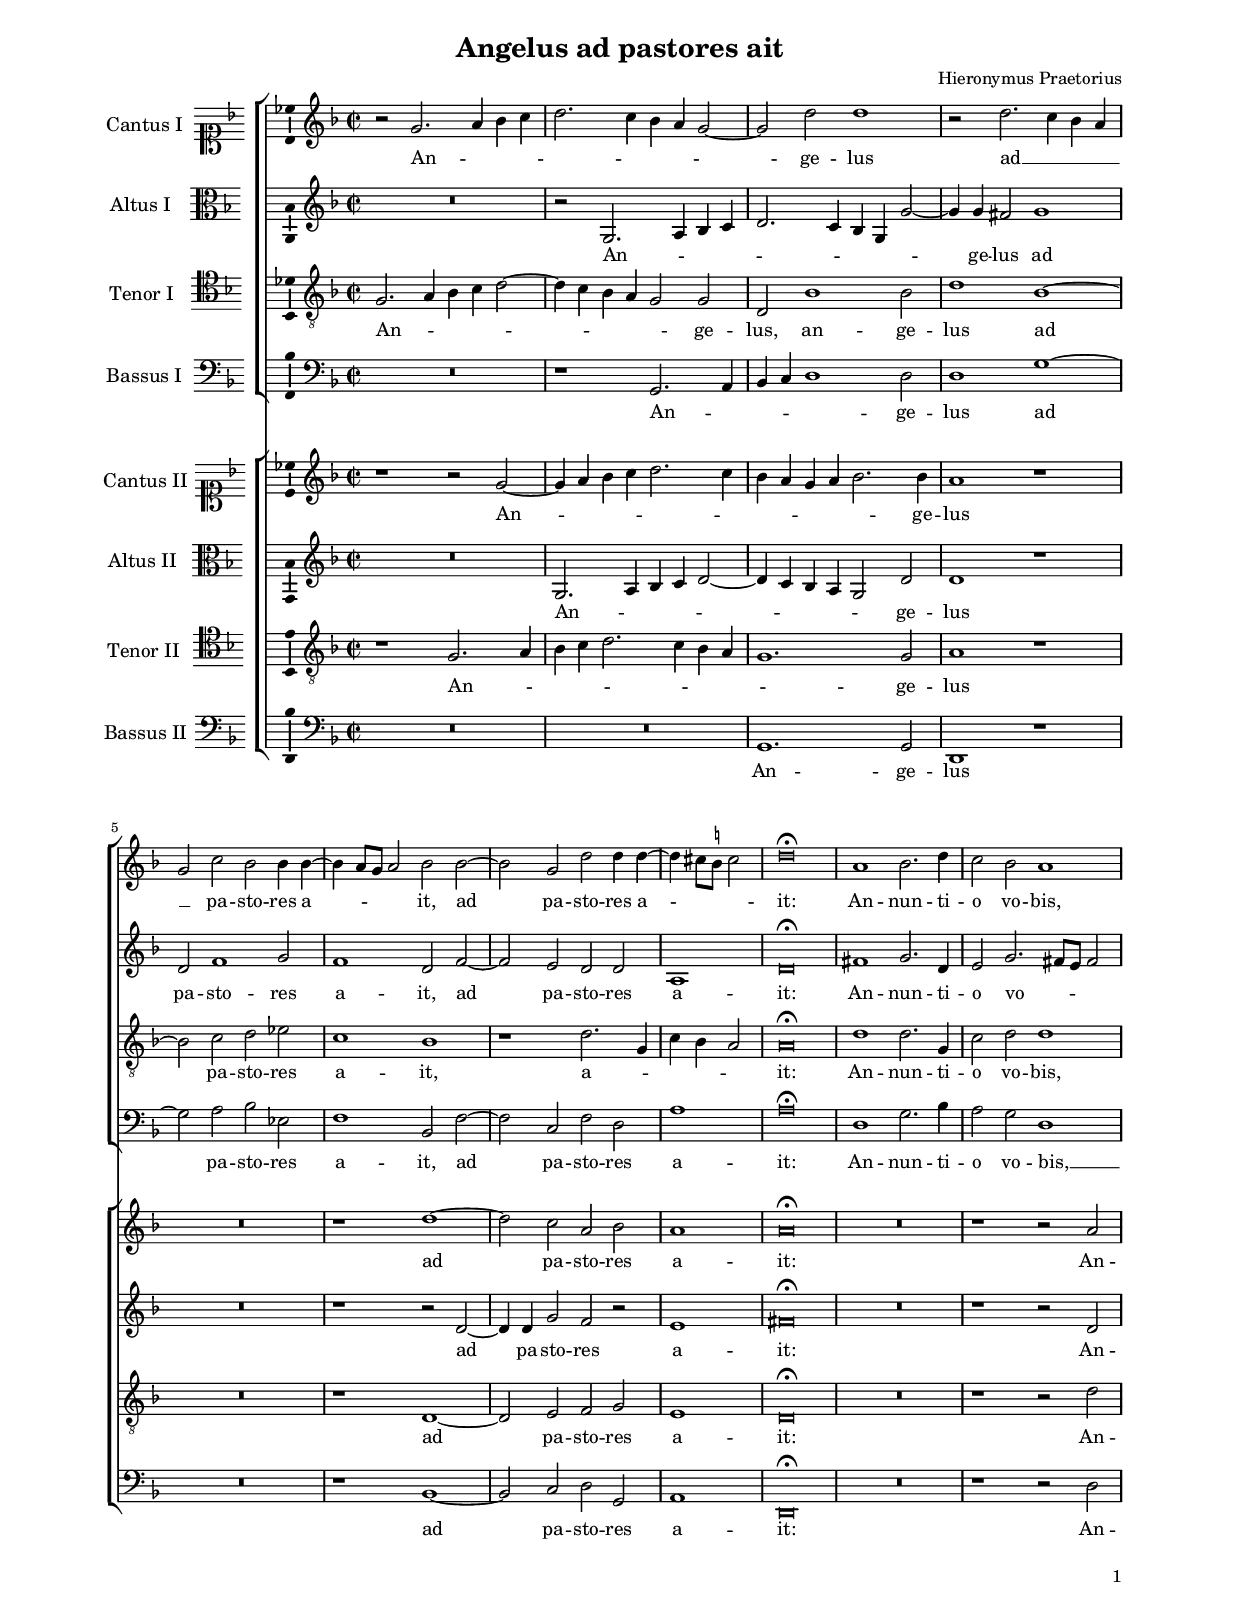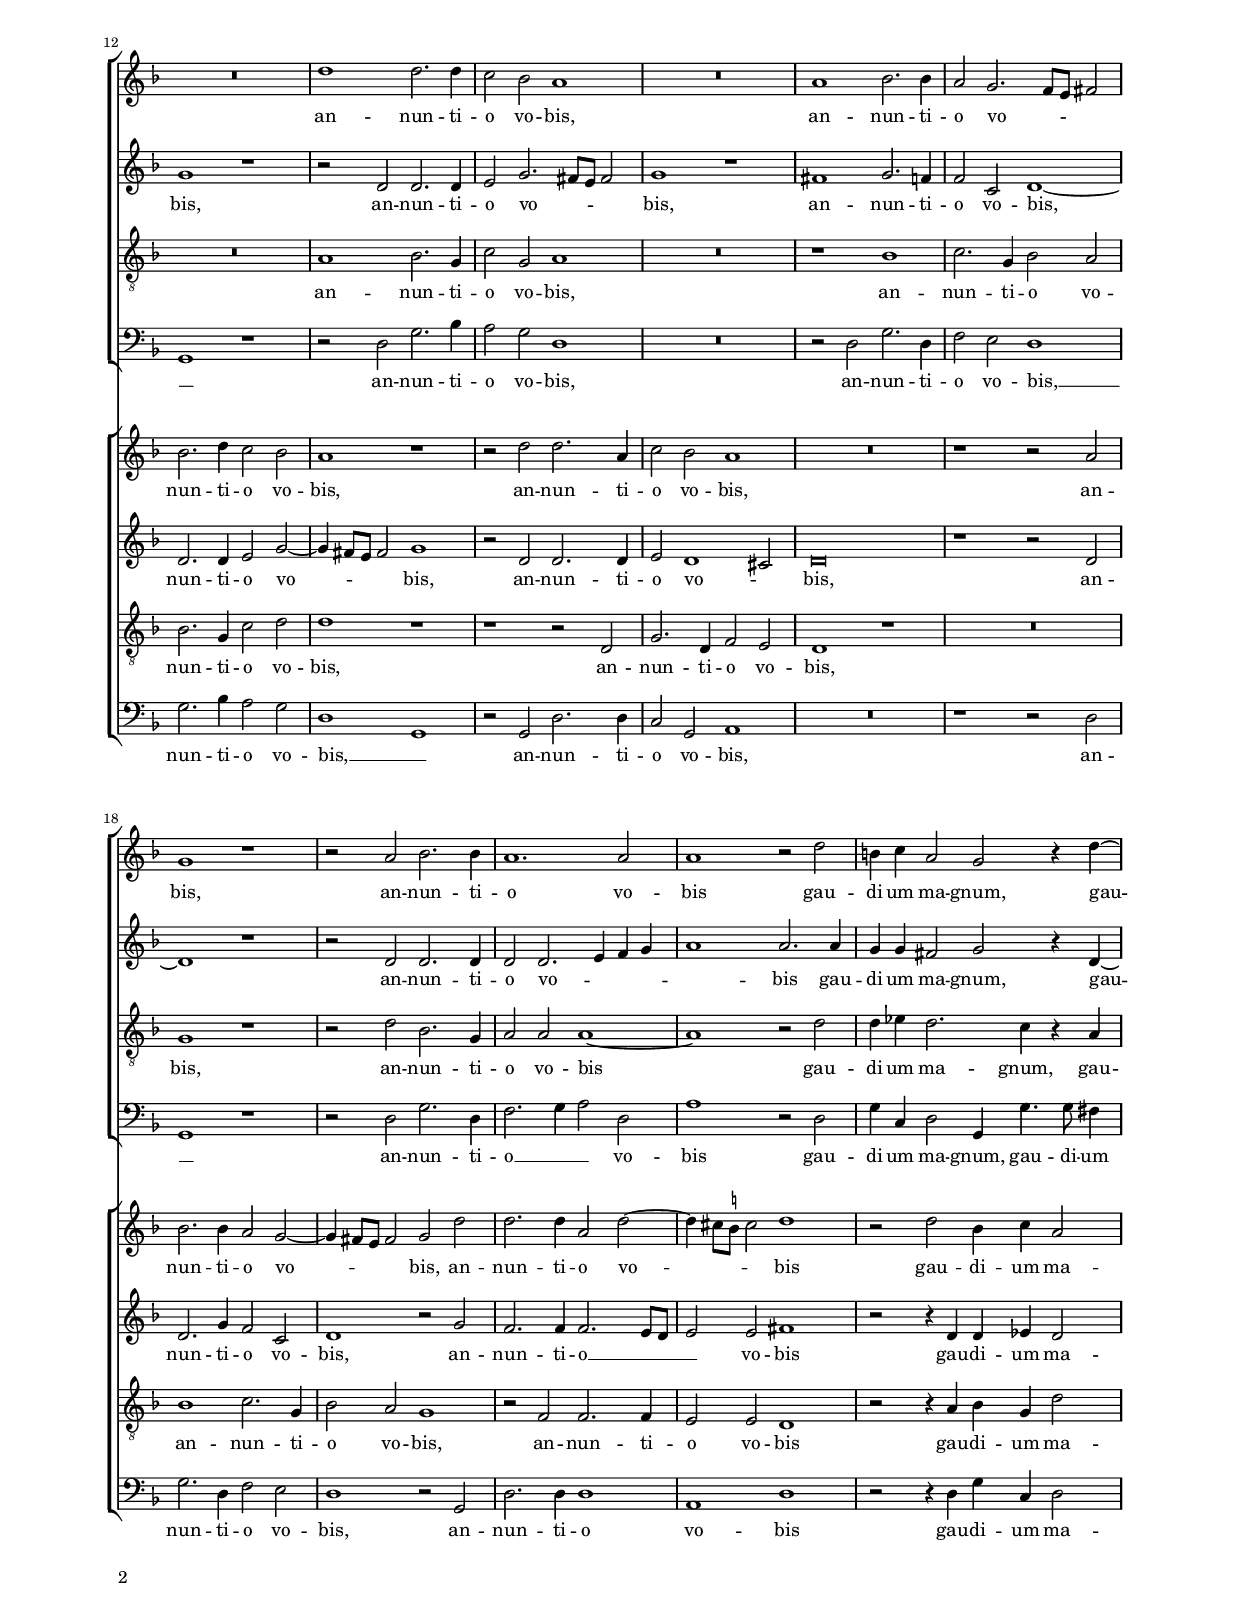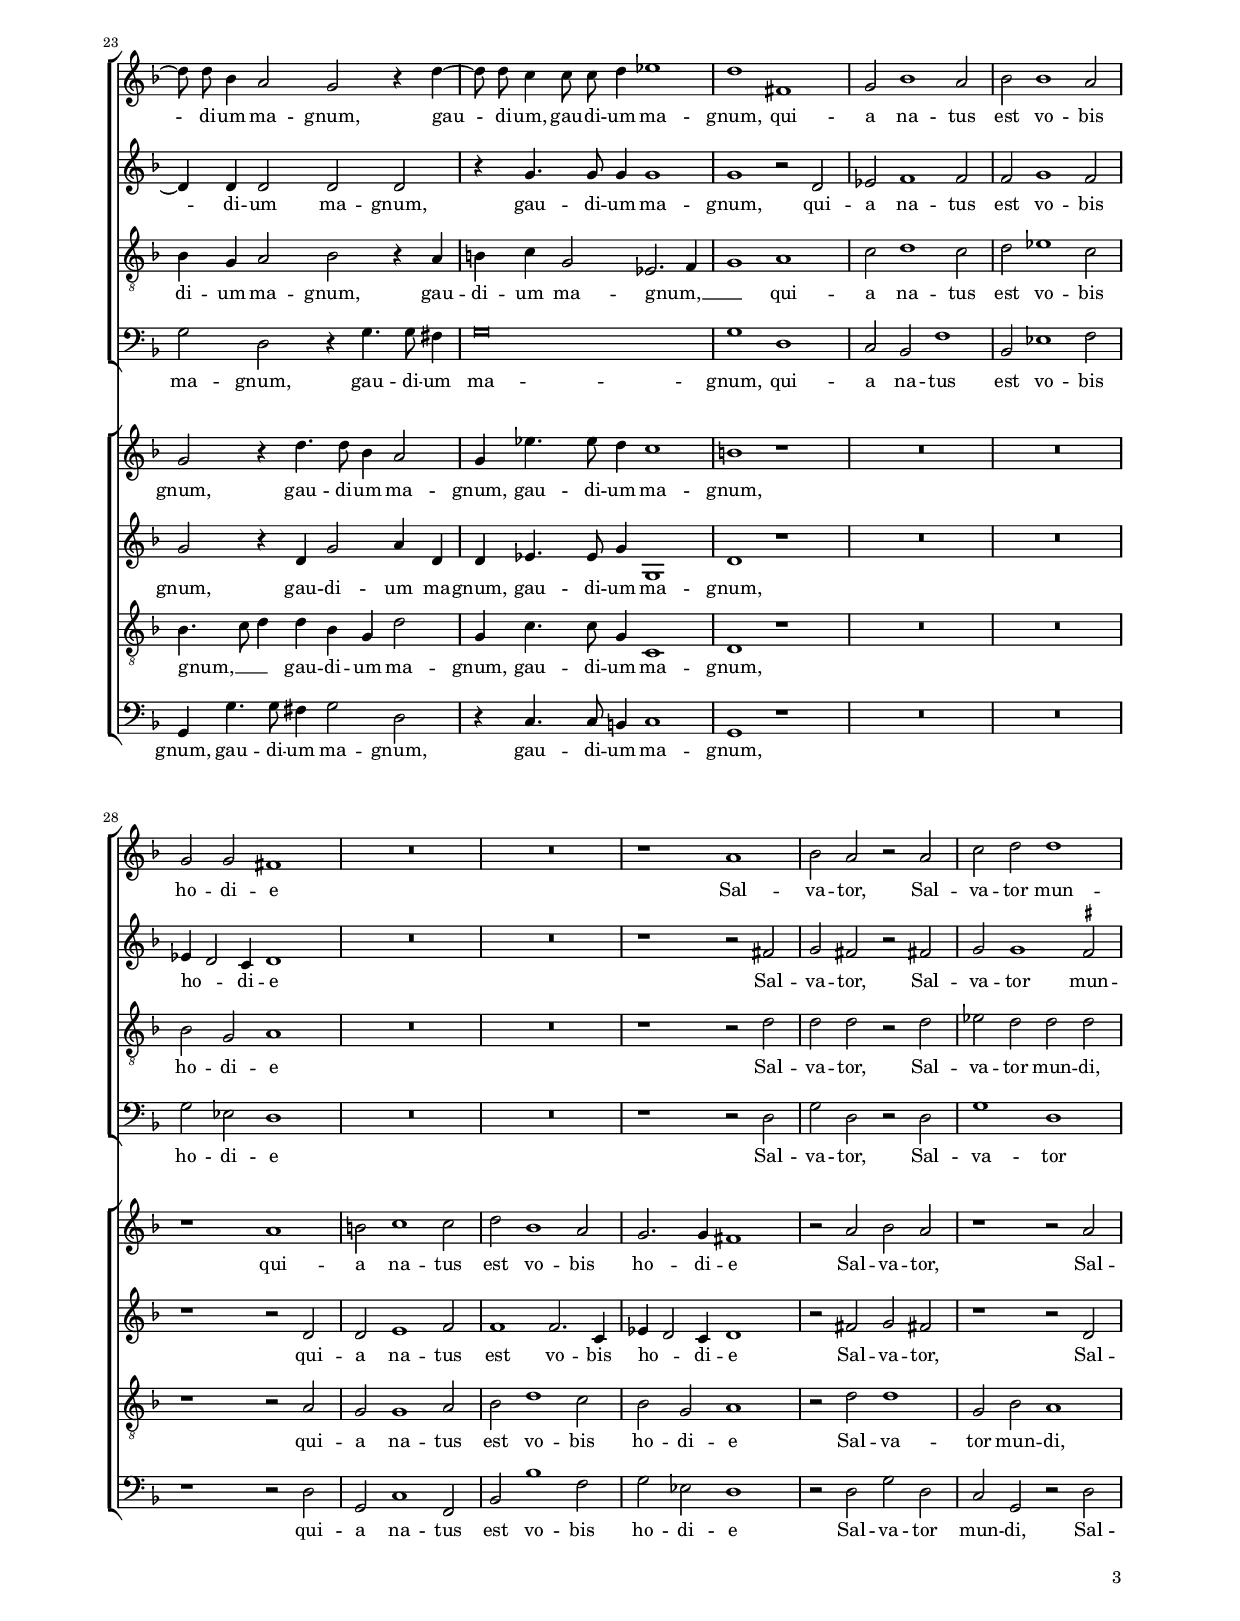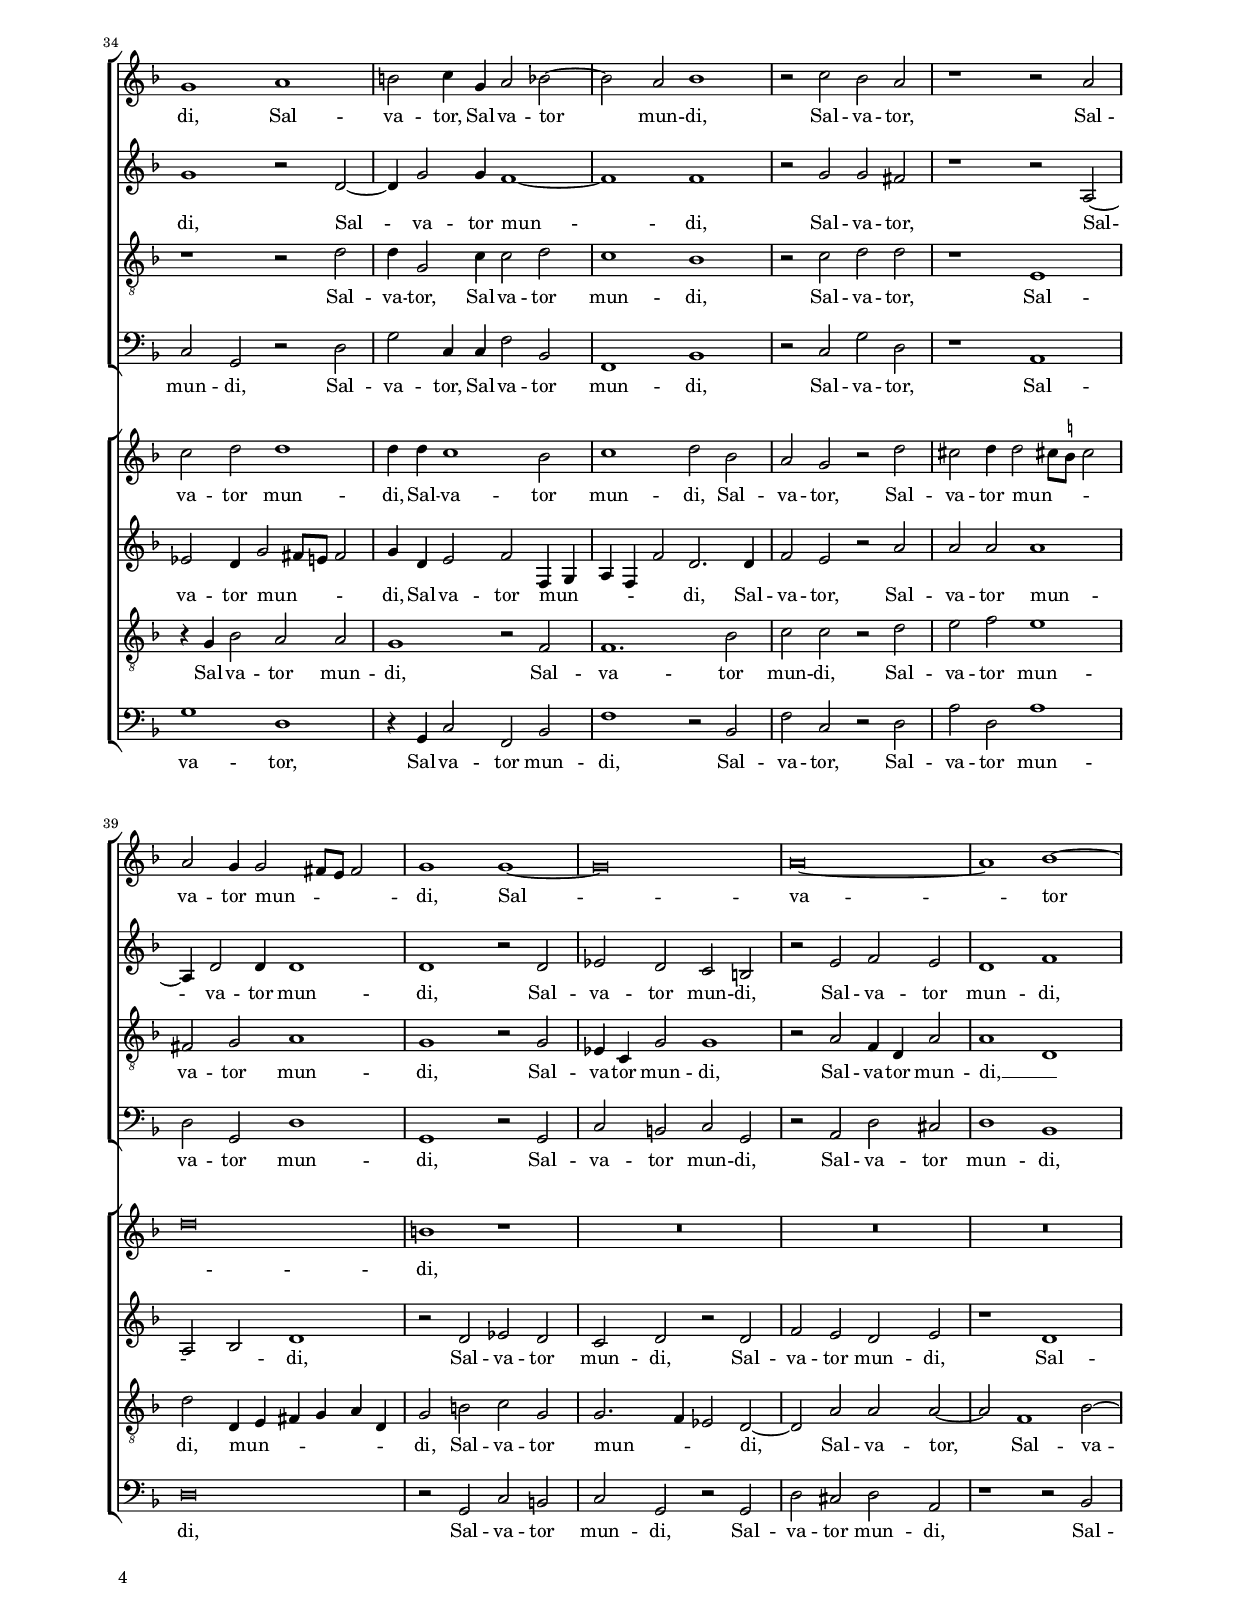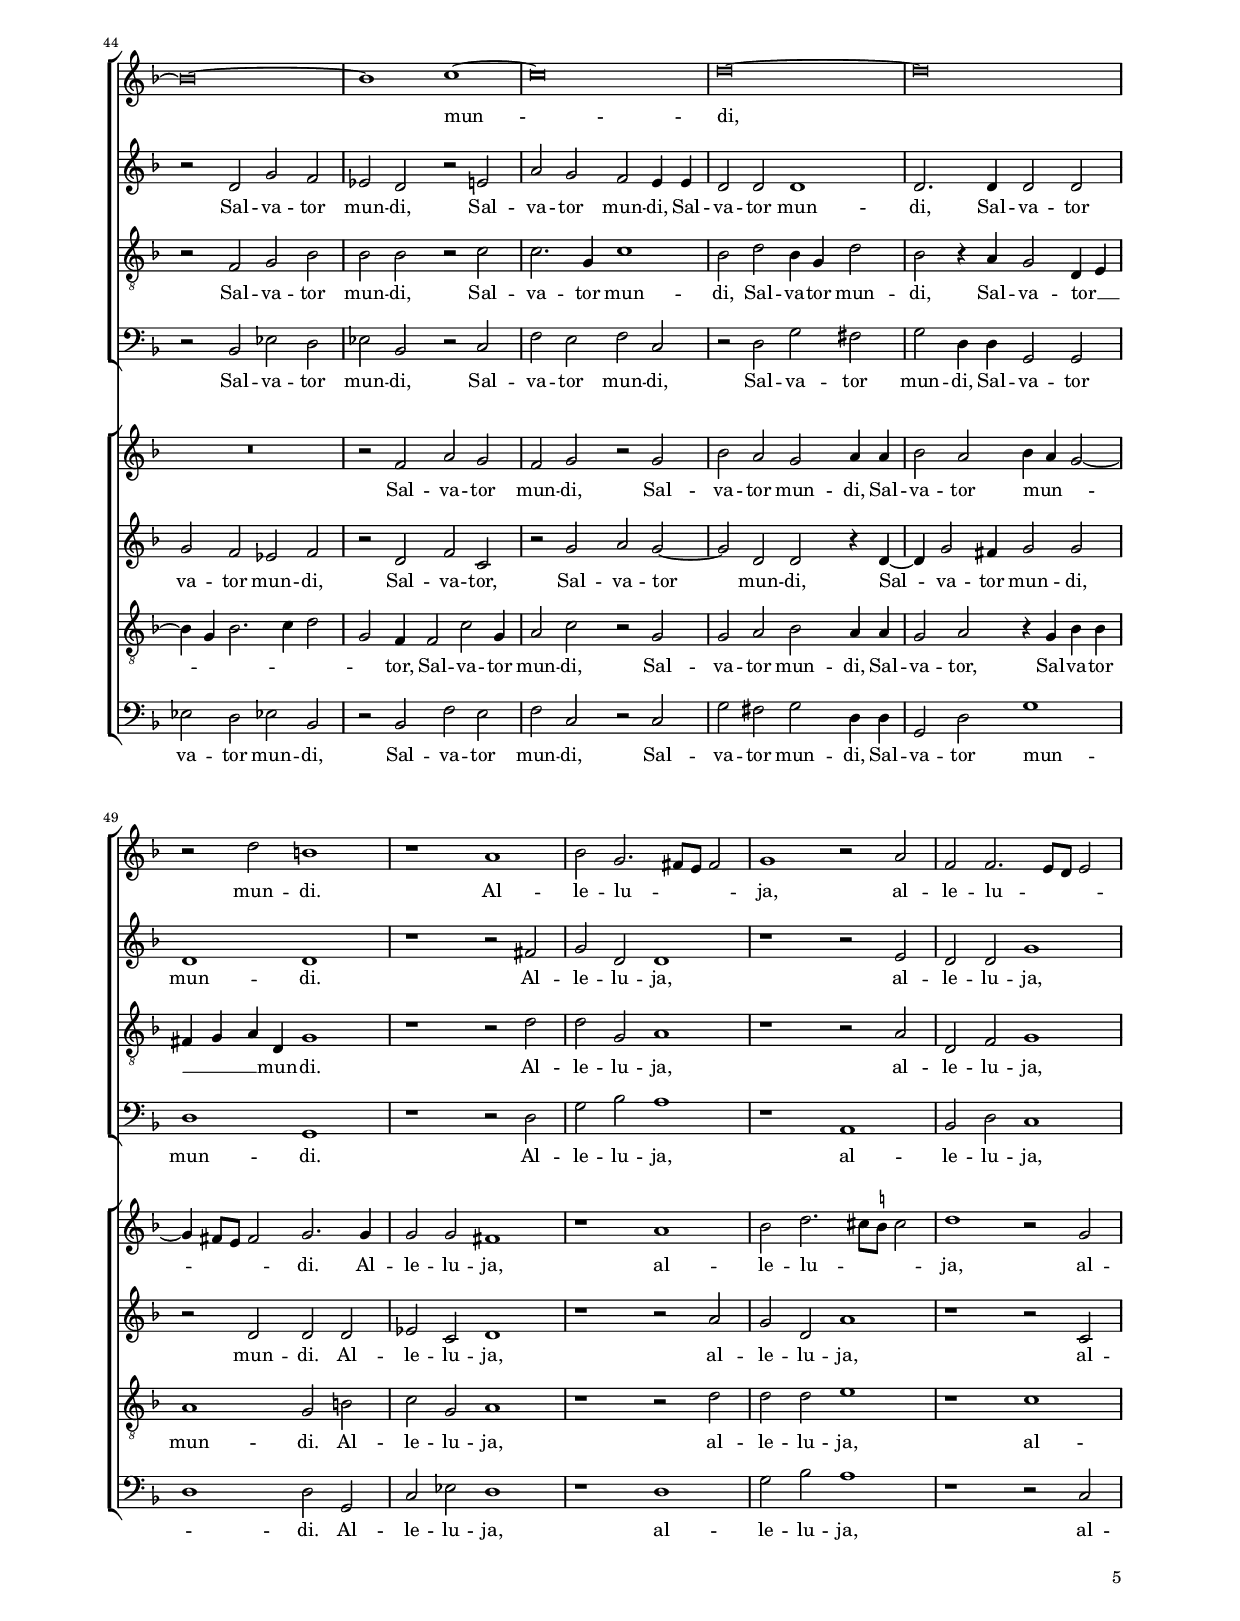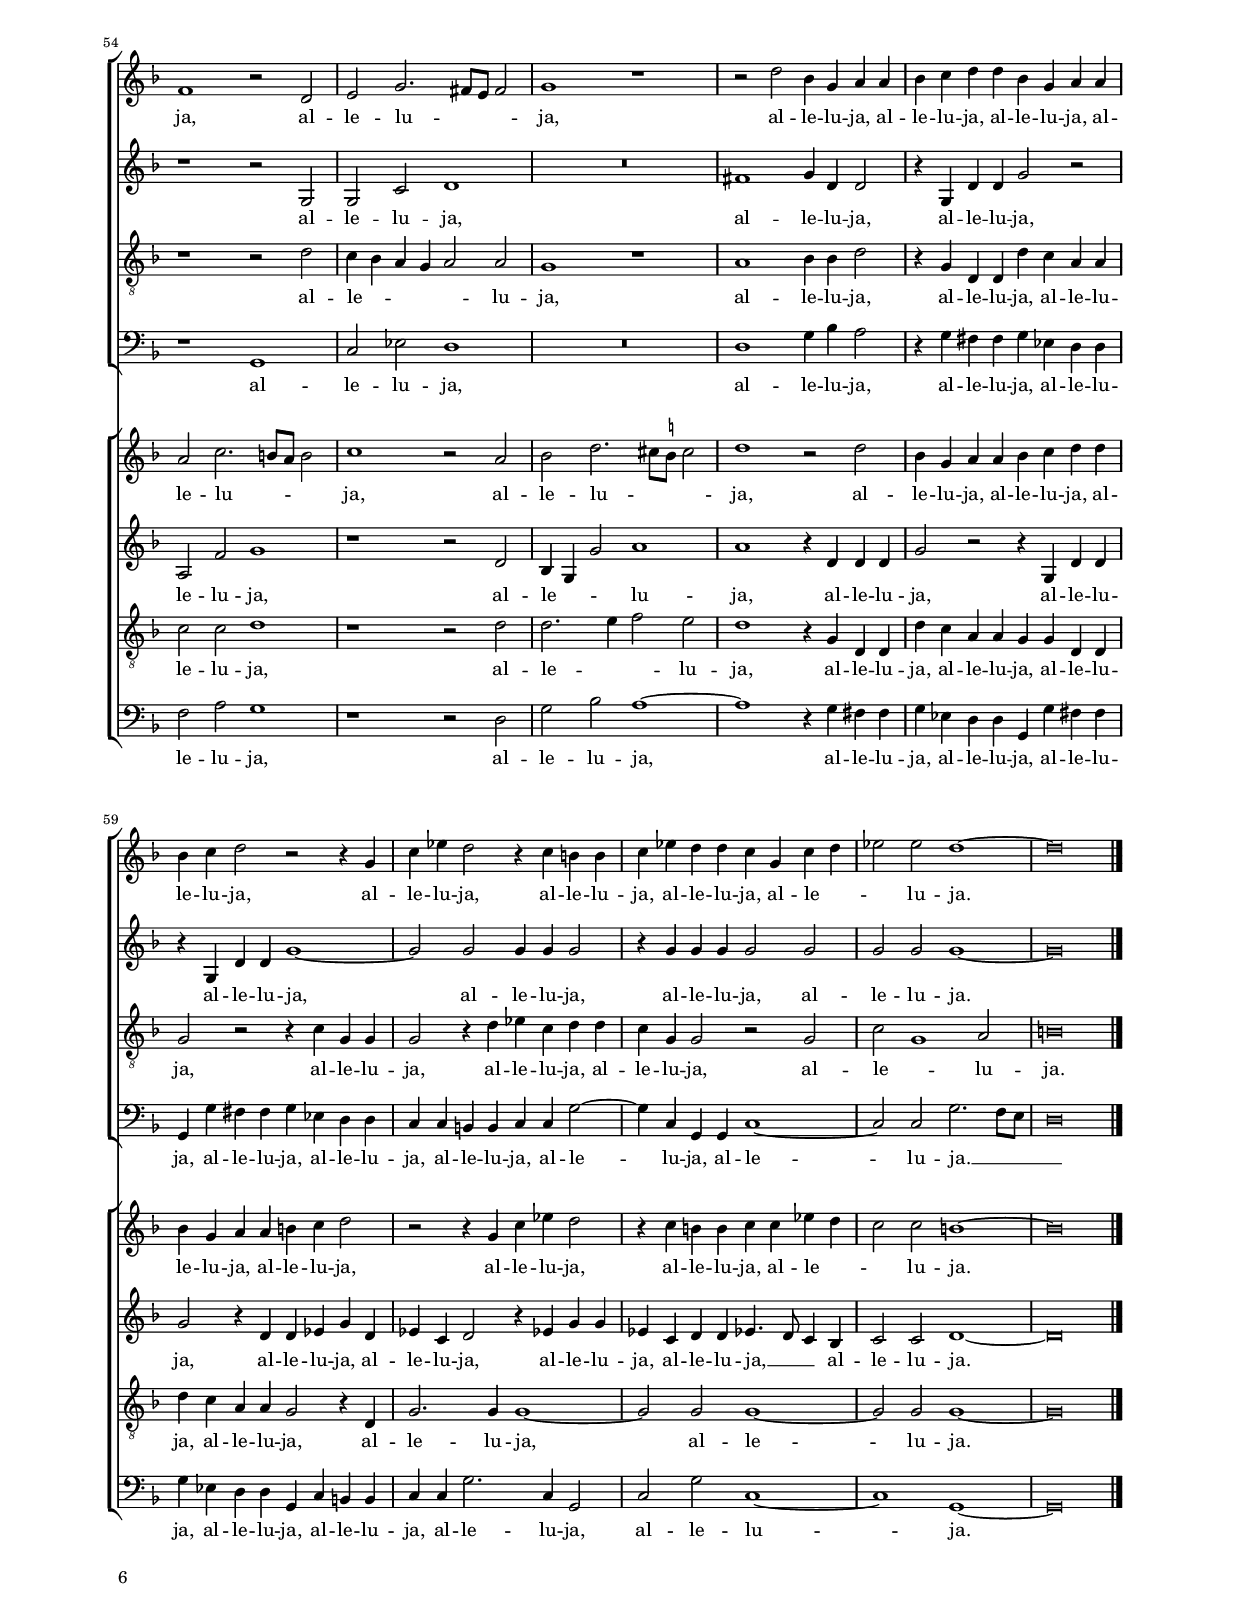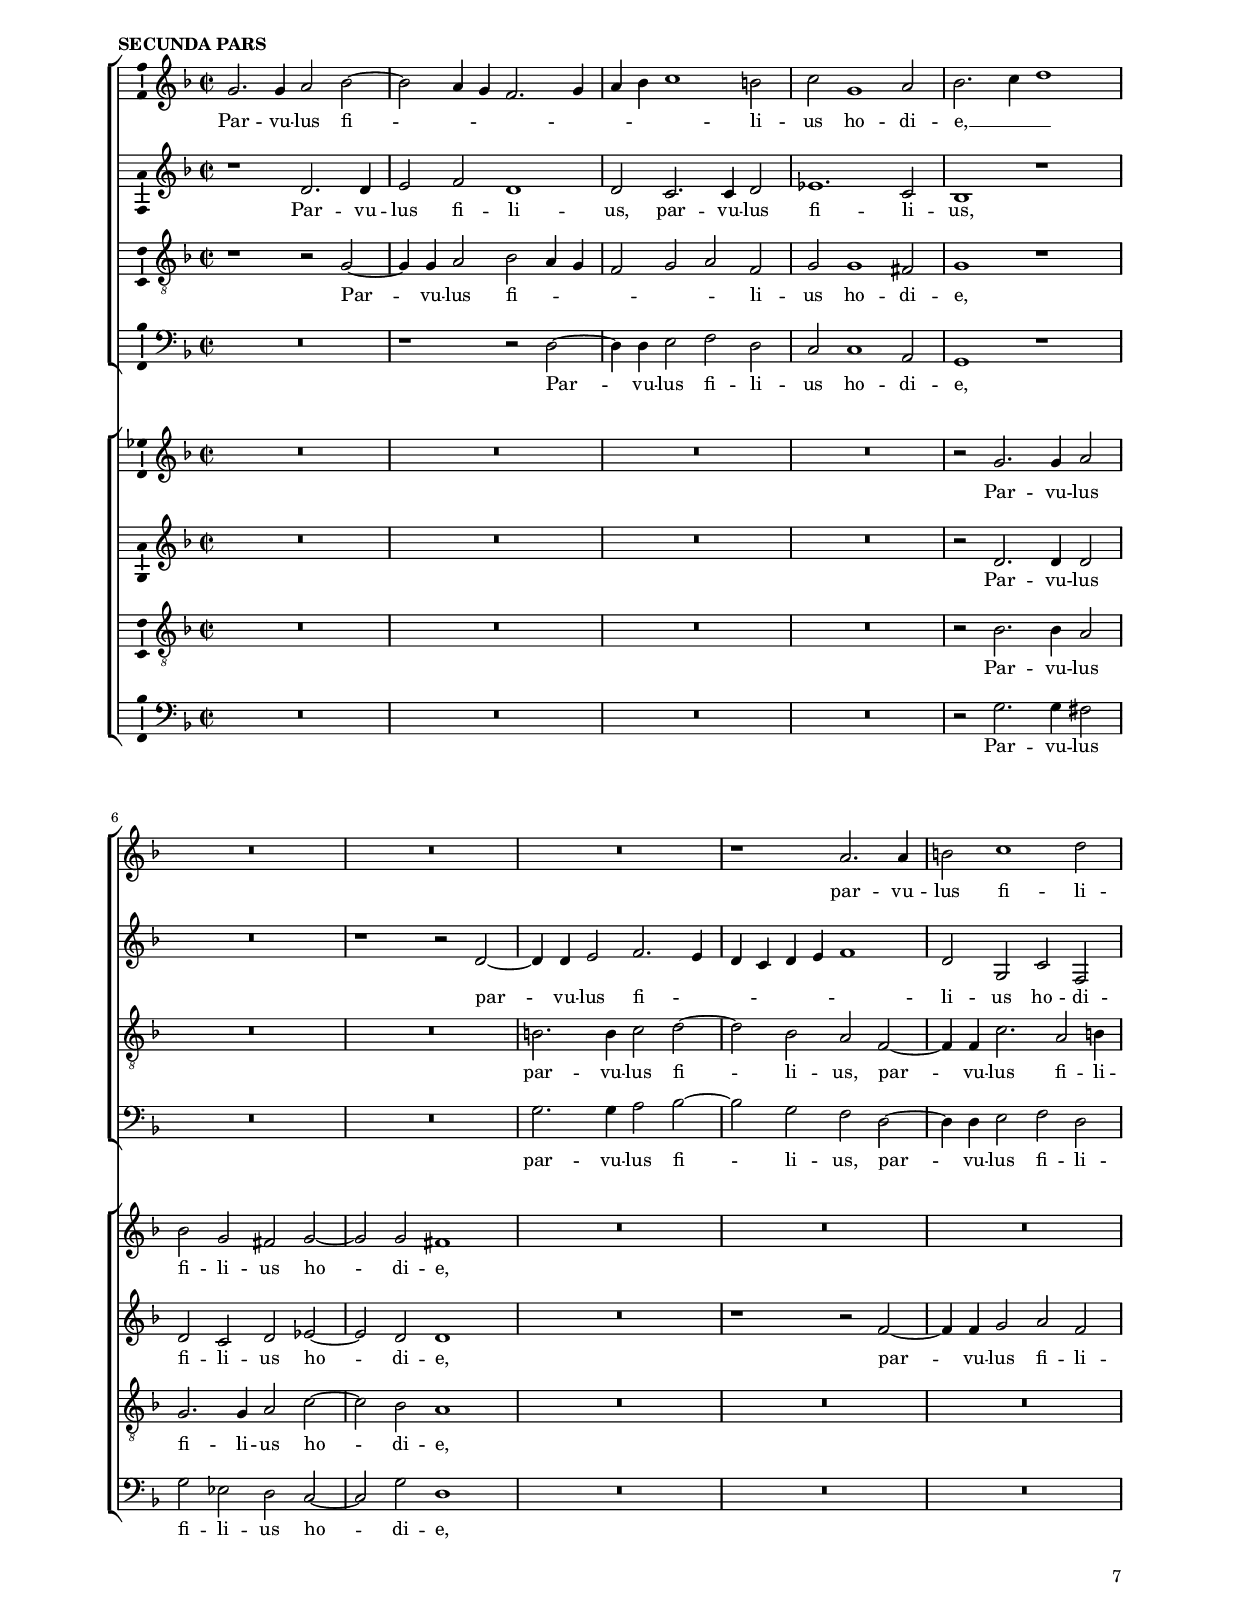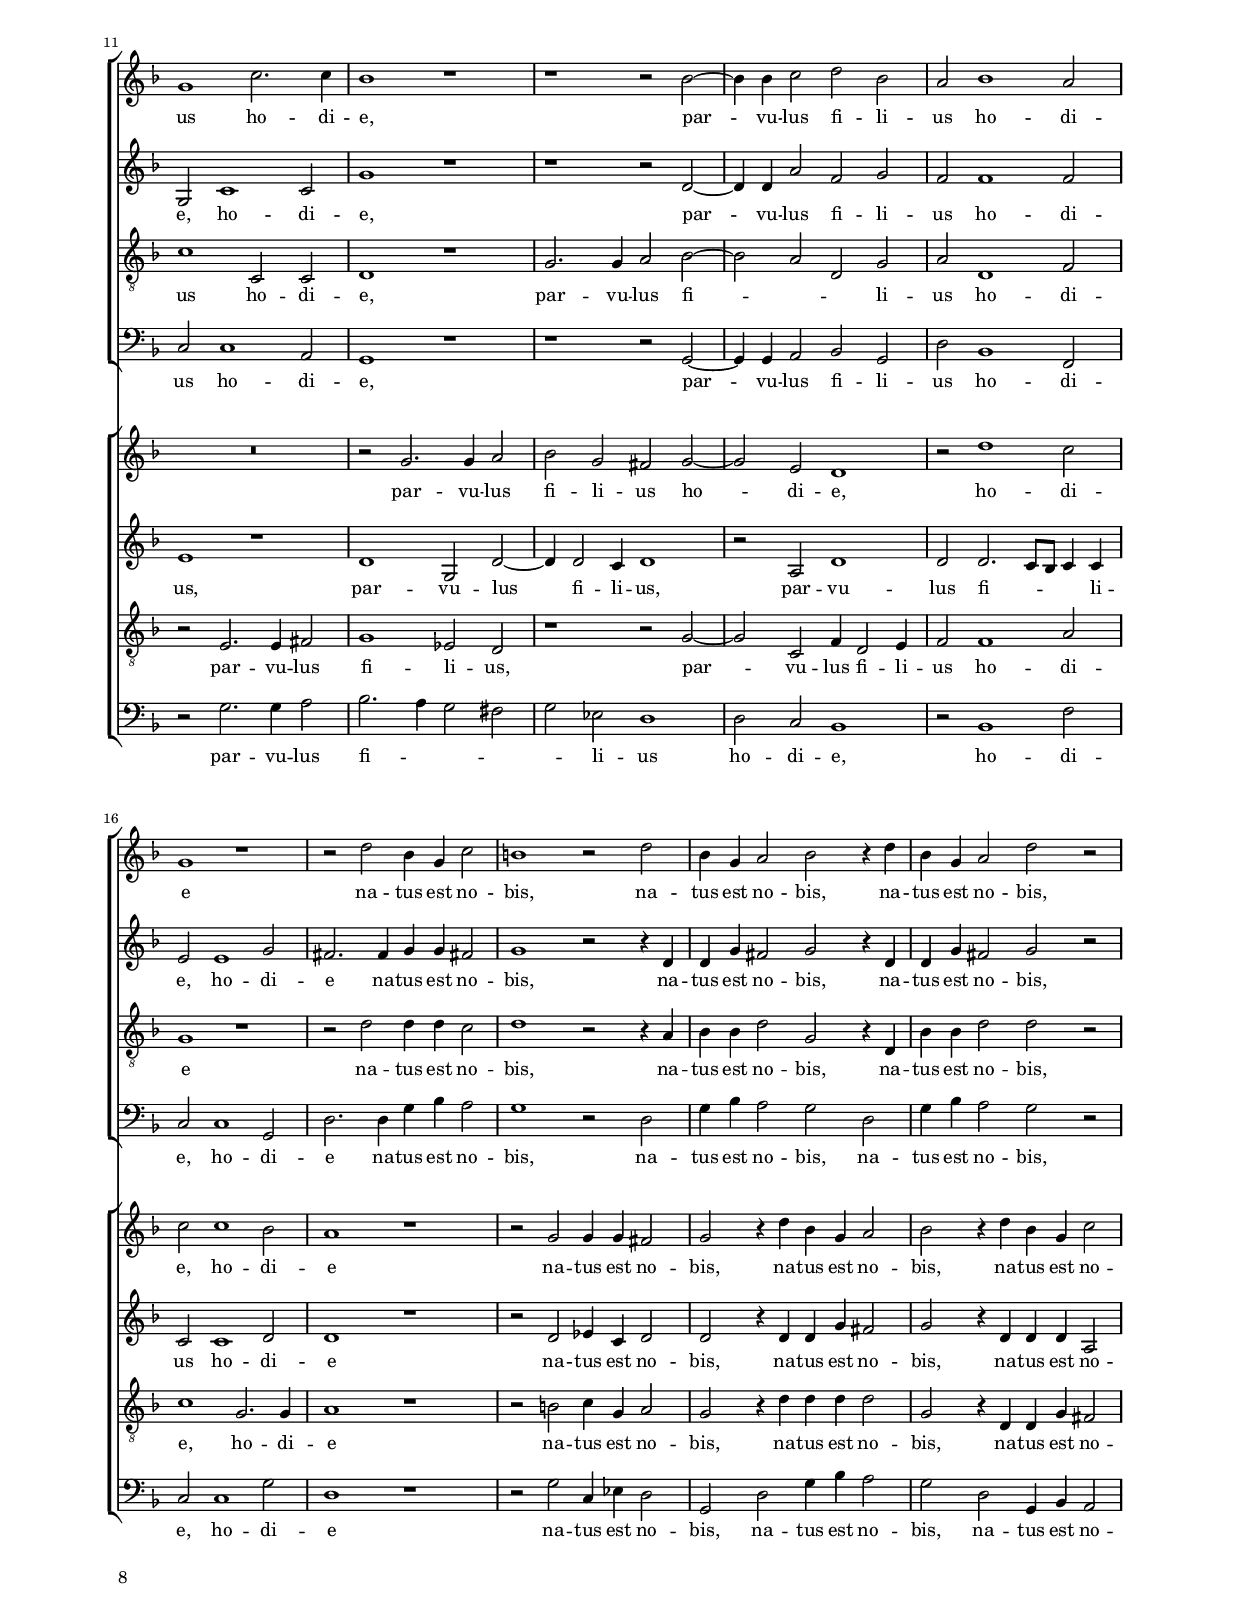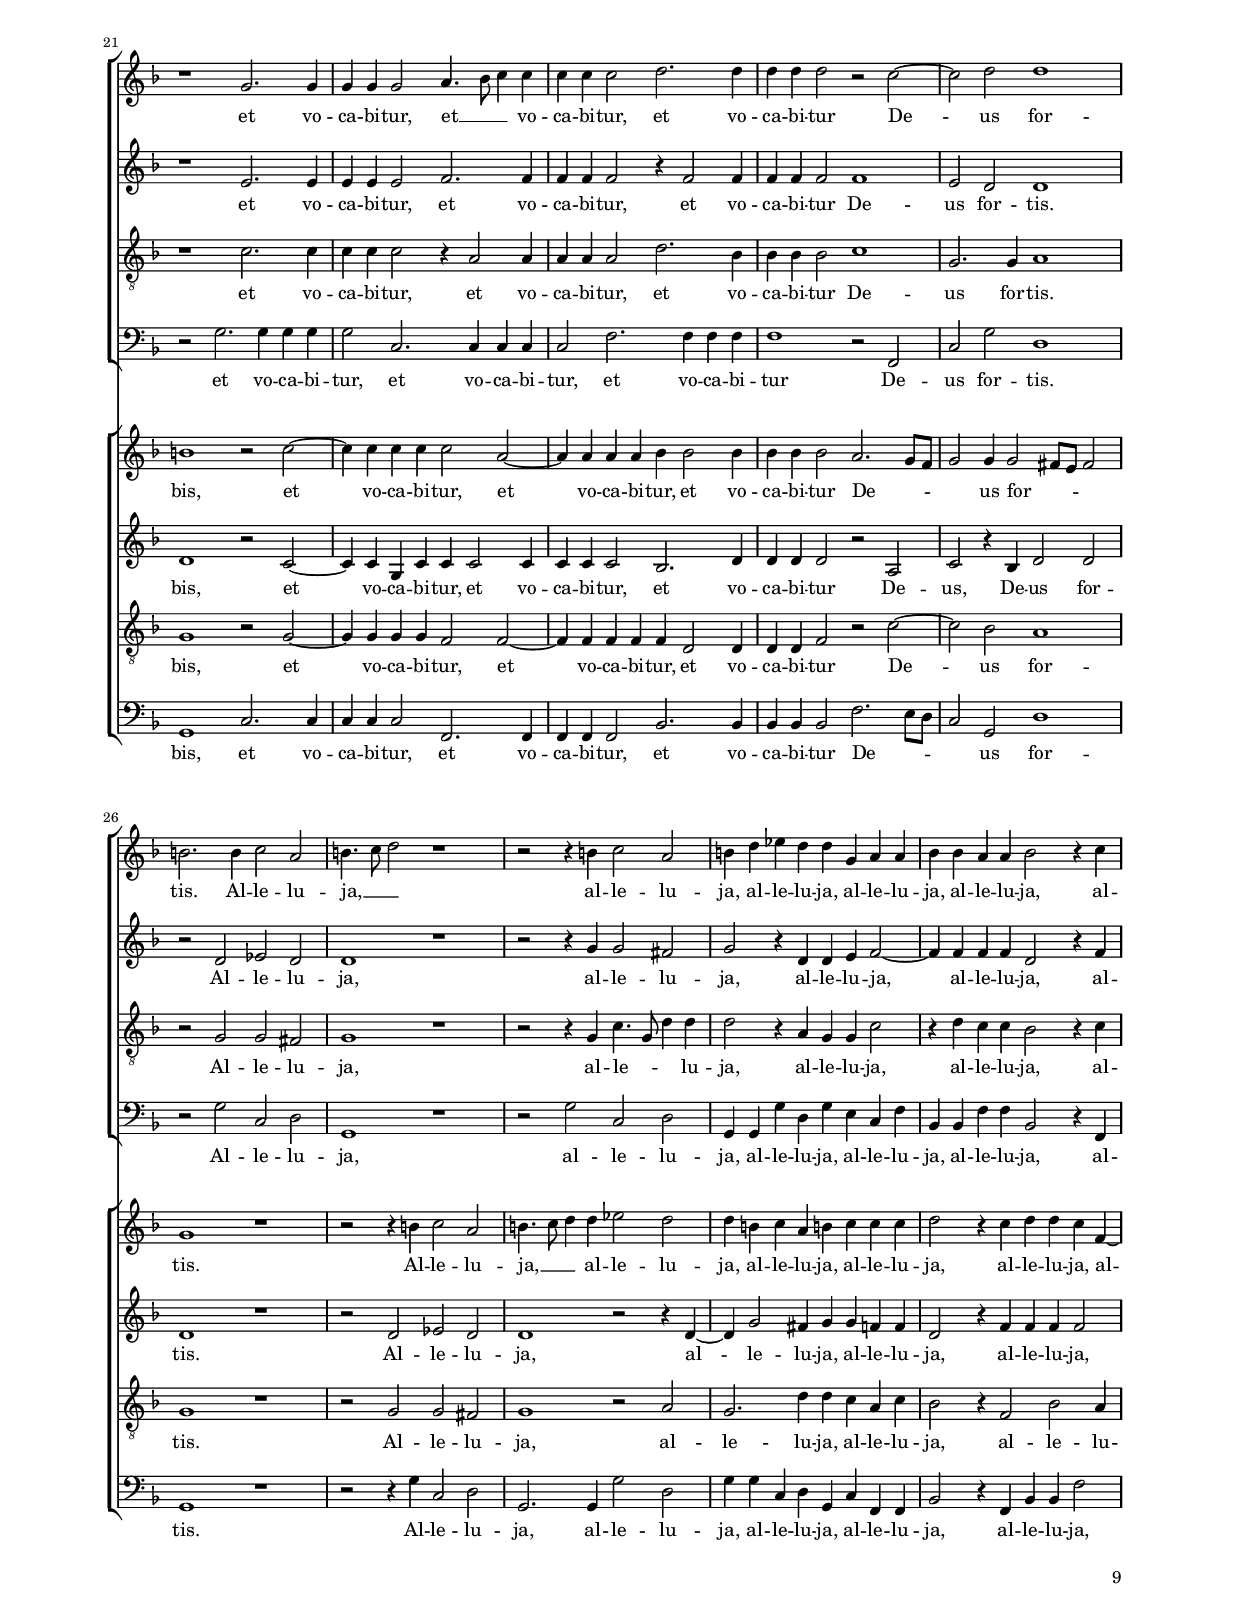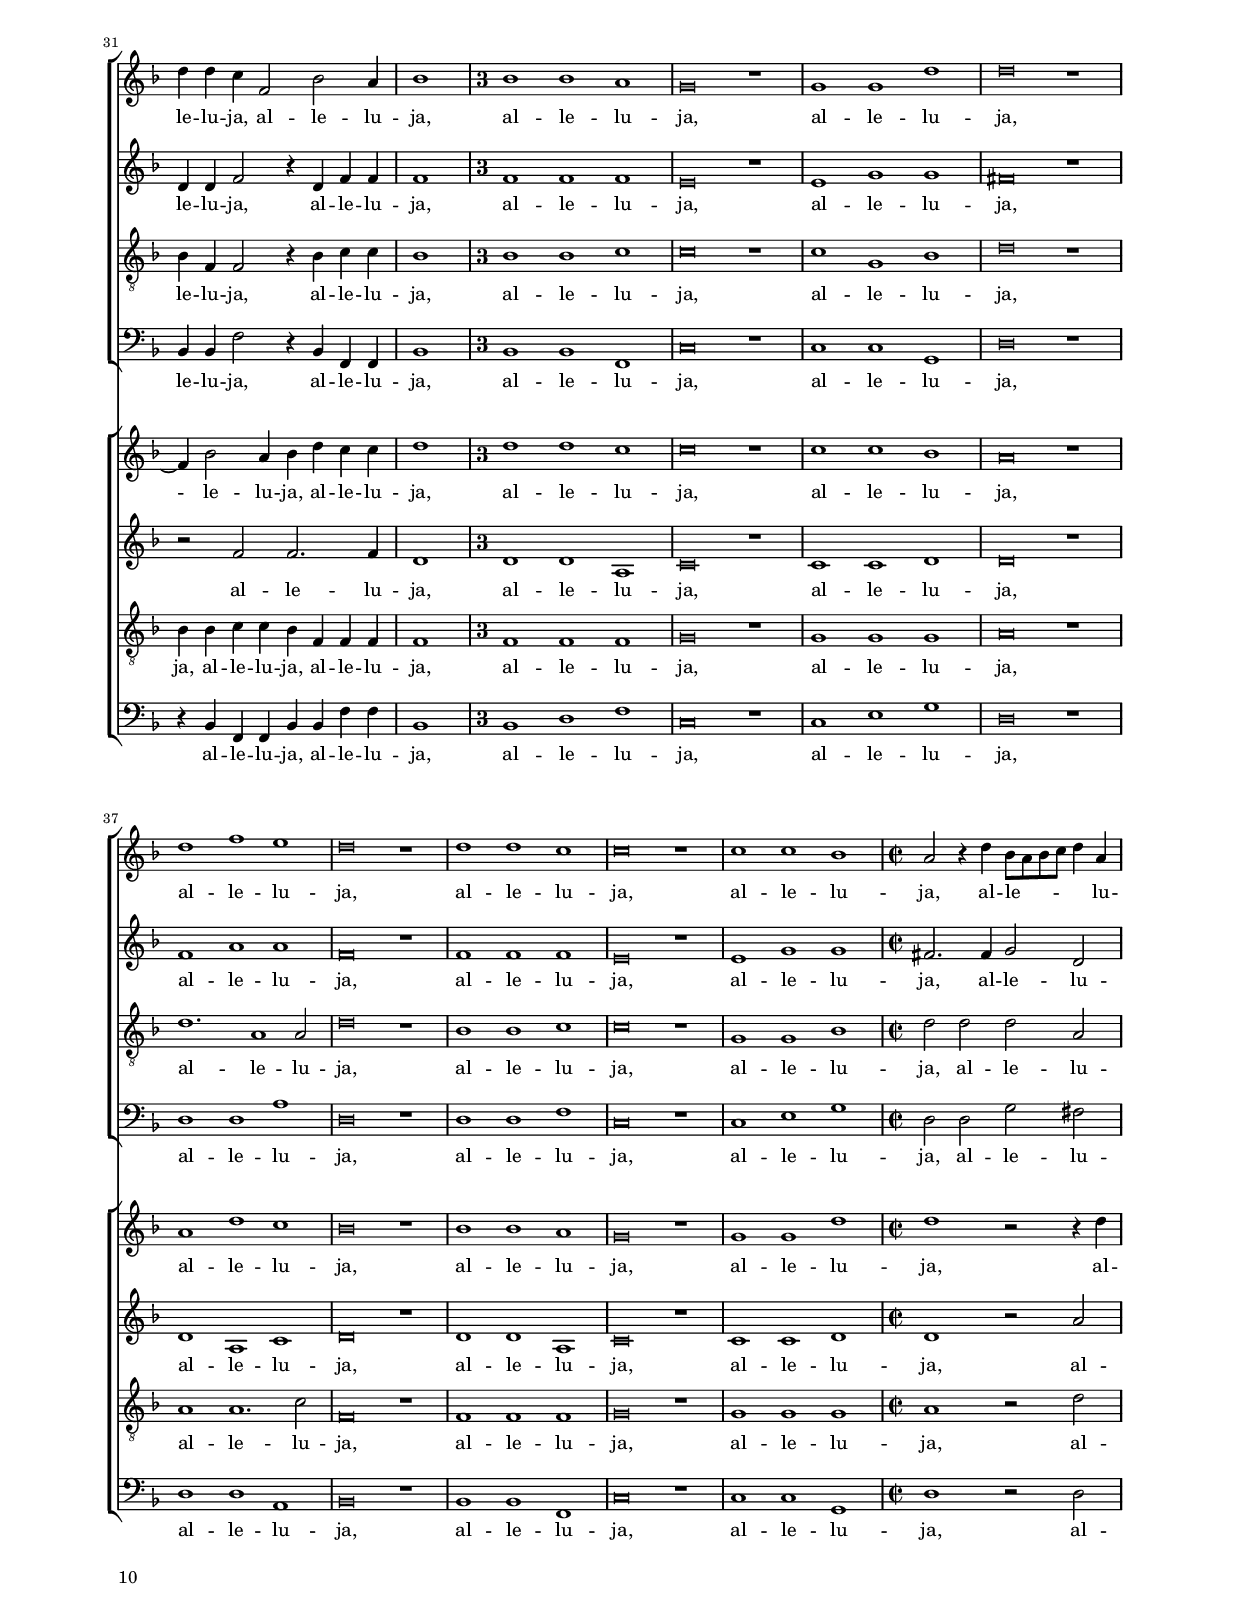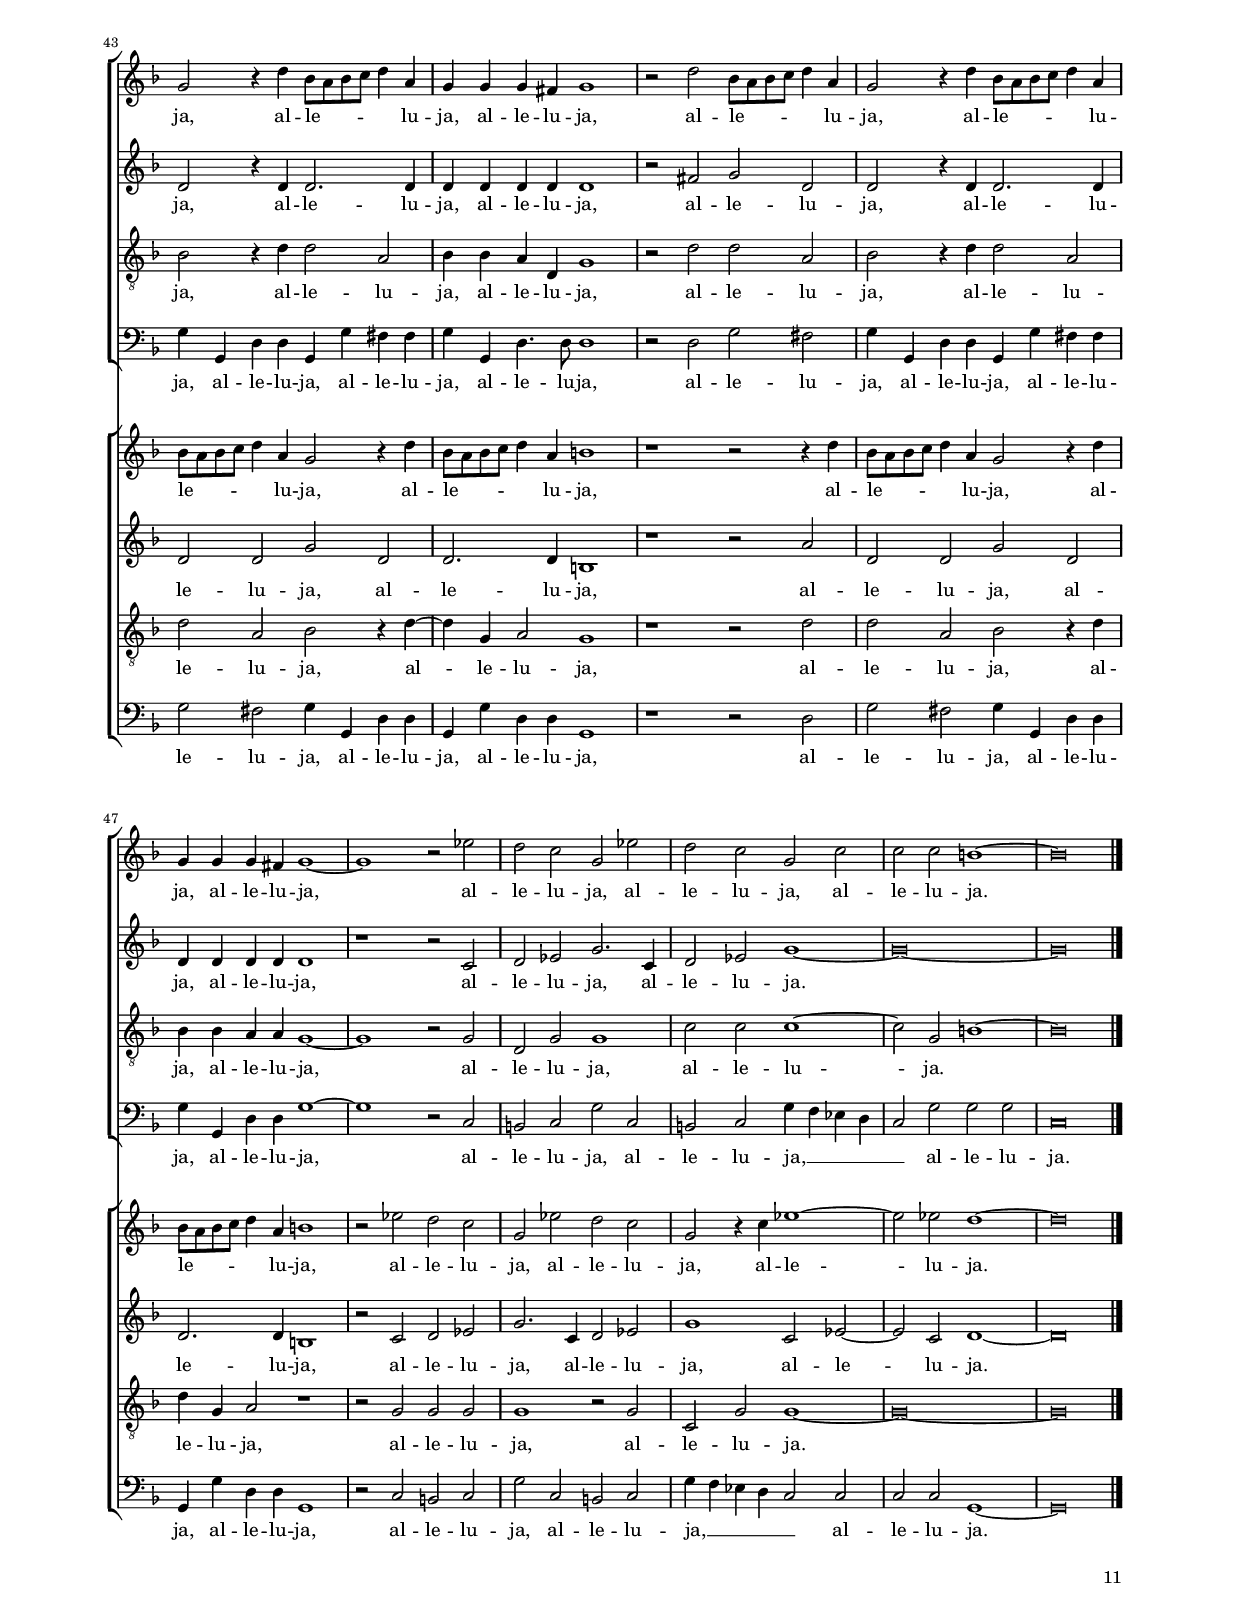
\header 
{
	title="Angelus ad pastores ait"
	composer="Hieronymus Praetorius"
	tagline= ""
}

\version "2.22.0"
\language deutsch
#(set-global-staff-size 15)
% #(set-default-paper-size "letter")
#(ly:set-option 'point-and-click #f)


\paper
	{
	top-margin = 2 \cm
	bottom-margin = 1.4 \cm
	left-margin = 2 \cm
	right-margin = 2 \cm
	print-page-number = ##f
	ragged-bottom = ##f
	ragged-last-bottom = ##t
    systems-per-page = 2
%   page-count = 8
    score-system-spacing = #'((basic-distance . 18) (minimum-distance . 14) (padding . 7) (strechability . 250))
	system-system-spacing = #'((basic-distance . 18) (minimum-distance . 14) (padding . 7) (strechability . 250))
    oddFooterMarkup=\markup   \fill-line { "" \fromproperty #'page:page-number-string }
    evenFooterMarkup=\markup  \fill-line { \fromproperty #'page:page-number-string "" }
    last-bottom-spacing = #'((basic-distance . 12) (minimum-distance . 7) (padding . 4))
	}


global =  
	{
    % \set Staff.autoBeaming = ##f
	\key f \major
	\time 2/2 \set Score.measureLength = #(ly:make-moment 2/1)
        \set Score.tempoHideNote = ##t
        \tempo 2 = 90
        \skip 1*2*7 \set Score.measureLength = #(ly:make-moment 1/1)
        \skip 1 \set Score.measureLength = #(ly:make-moment 2/1)
        \skip 1*2*55 \bar "|."
	}

	ficta = { \once \set suggestAccidentals = ##t }
	
	forget = #(define-music-function (music) (ly:music?) #{
	\accidentalStyle forget
	$music
	\accidentalStyle default
	#})

        	
incipitcantusprimus = \markup { \score {
	{
	\set Staff.instrumentName = \markup { \fontsize #1 "Cantus I" }
	\key f \major
	\clef soprano
	s4 \bar ""
	}
	\layout  {
	raggedright = ##t
	indent = 1.6 \cm
	line-width = 2.2\cm
	\context { \Staff \remove Time_signature_engraver }
	\override Staff.Clef.Y-extent = #'(0 . 0)
	}} \hspace #1 }
      
incipitaltusprimus = \markup { \score {
	{
	\set Staff.instrumentName = \markup { \fontsize #1 "Altus I" }
	\key f \major
	\clef alto
	s4 \bar ""
	}
	\layout  {
	raggedright = ##t
	indent = 1.6 \cm
	line-width = 2.2\cm
	\context { \Staff \remove Time_signature_engraver }
	\override Staff.Clef.Y-extent = #'(0 . 0)
	}} \hspace #1 }
      
incipittenorprimus = \markup { \score {
	{
	\set Staff.instrumentName = \markup { \fontsize #1 "Tenor I" }
	\key f \major
	\clef tenor
	s4 \bar ""
	}
	\layout  {
	raggedright = ##t
	indent = 1.6 \cm
	line-width = 2.2\cm
	\context { \Staff \remove Time_signature_engraver }
	\override Staff.Clef.Y-extent = #'(0 . 0)
	}} \hspace #1 }


incipitbassusprimus = \markup { \score {
	{
	\set Staff.instrumentName = \markup { \fontsize #1 "Bassus I" }
	\key f \major
	\clef bass
	s4 \bar ""
	}
	\layout  {
	raggedright = ##t
	indent = 1.6 \cm
	line-width = 2.2\cm
	\context { \Staff \remove Time_signature_engraver }
	\override Staff.Clef.Y-extent = #'(0 . 0)
	}} \hspace #1 }

incipitcantussecundus = \markup { \score {
	{
	\set Staff.instrumentName = \markup { \fontsize #1 "Cantus II" }
	\key f \major
	\clef soprano
	s4 \bar ""
	}
	\layout  {
	raggedright = ##t
	indent = 1.6 \cm
	line-width = 2.2\cm
	\context { \Staff \remove Time_signature_engraver }
	\override Staff.Clef.Y-extent = #'(0 . 0)
	}} \hspace #1 }


incipitaltussecundus = \markup { \score {
	{
	\set Staff.instrumentName = \markup { \fontsize #1 "Altus II" }
	\key f \major
	\clef alto
	s4 \bar ""
	}
	\layout  {
	raggedright = ##t
	indent = 1.6 \cm
	line-width = 2.2\cm
	\context { \Staff \remove Time_signature_engraver }
	\override Staff.Clef.Y-extent = #'(0 . 0)
	}} \hspace #1 }


incipittenorsecundus = \markup { \score {
	{
	\set Staff.instrumentName = \markup { \fontsize #1 "Tenor II" }
	\key f \major
	\clef tenor
	s4 \bar ""
	}
	\layout  {
	raggedright = ##t
	indent = 1.6 \cm
	line-width = 2.2\cm
	\context { \Staff \remove Time_signature_engraver }
	\override Staff.Clef.Y-extent = #'(0 . 0)
	}} \hspace #1 }	


incipitbassussecundus = \markup { \score {
	{
	\set Staff.instrumentName = \markup { \fontsize #1 "Bassus II" }
	\key f \major
	\clef bass
	s4 \bar ""
	}
	\layout  {
	raggedright = ##t
	indent = 1.6 \cm
	line-width = 2.2\cm
	\context { \Staff \remove Time_signature_engraver }
	\override Staff.Clef.Y-extent = #'(0 . 0)
	}} \hspace #1 }

cantusprimus =  \relative c''
	{
	r2 g2. a4 b c
	d2. c4 b a g2~
	g2 d' d1
	r2 d2. c4 b a
%5
	g2 c b b4 b~ |
	b4 a8 g a2 b b~
	b2 g d' d4 d~
	d4 cis8 \ficta h cis2
	d\breve^\fermata
%10
	a1 b2. d4 |
	c2 b a1
	R\breve
	d1 d2. d4
	c2 b a1
%15
	R\breve |
	a1 b2. b4
	a2 g2. f8 e fis2
	g1 r
	r2 a b2. b4
%20
	a1. a2 |
	a1 r2 d
	h4 c a2 g2 r4 d'~
	\autoBeamOff d8 d b4 a2 g r4 d'~
	d8 d c4 c8 c d4 \autoBeamOn es1
%25
	d1 fis, |
	g2 b1 a2
	b2 b1 a2
	g2 g fis1
	R\breve
%30
	R\breve |
	r1 a
	b2 a r a
	c2 d d1
	g,1 a
%35
	h2 c4 g a2 b~ |
	b2 a b1
	r2 c b a
	r1 r2 a
	a2 g4 g2 fis8 e fis2
%40
	g1 g~ |
	g\breve
	a\breve~
	a1 b~
	b\breve~
%45
	b1 c~ |
	c\breve
	d\breve~
	d\breve
	r2 d h1
%50
	r1 a |
	b2 g2. fis 8 e fis2
	g1 r2 a
	f2 f2. e8 d e2
	f1 r2 d
%55
	e2 g2. fis8 e fis2 |
	g1 r
	r2 d' b4 g a a
	b4 c d d b g a a
	b4 c d2 r2 r4 g,
%60
	c4 es d2 r4 c h h |
	c4 es d d c g c d
	es2 es d1~
	d\breve |
	}

altusprimus =  \relative c' 
    {
	R\breve
	r2 g2. a4 b c
	d2. c4 b g g'2~
	g4 g fis2 g1
%5
	d2 f1 g2 |
	f1 d2 f~
	f2 e d d
	a1
	d\breve^\fermata
%10
	fis1 g2. d4 |
	e2 g2. fis8 e fis2
	g1 r
	r2 d d2. d4
	e2 g2. fis8 e fis2
%15
	g1 r |
	fis1 g2. f4
	f2 c d1~
	d1 r
	r2 d d2. d4
%20
	d2 d2. e4 f g |
	a1 a2. a4
	g4 g fis2 g r4 d~
	d4 d d2 d d
	r4 g4. g8 g4 g1
%25
	g1 r2 d |
	es2 f1 f2
	f2 g1 f2
	es4 d2 c4 d1
	R\breve
%30
	R\breve |
	r1 r2 fis
	g2 fis r fis!
	g2 g1 \ficta fis2
	g1 r2 d~
%35
	d4 g2 g4 f1~ |
	f1 f
	r2 g g fis
	r1 r2 a,~
	a4 d2 d4 d1
%40
	d1 r2 d |
	es2 d c h
	r2 e f e
	d1 f
	r2 d g f
%45
	es2 d r e |
	a2 g f e4 e
	d2 d d1
	d2. d4 d2 d
	d1 d
%50
	r1 r2 fis |
	g2 d d1
	r1 r2 e
	d2 d g1
	r1 r2 g,
%55
	g2 c d1 |
	R\breve
	fis1 g4 d d2
	r4 g, d' d g2 r
	r4 g, d' d g1~
%60
	g2 g g4 g g2 |
	r4 g g g g2 g
	g2 g g1~
	g\breve |
	}

tenorprimus =  \relative c' 
	{
	g2. a4 b c d2~
	d4 c b a g2 g
	d2 b'1 b2
	d1 b~
%5
	b2 c d es |
	c1 b
	r1 d2. g,4
	c4 b a2
	a\breve^\fermata
%10
	d1 d2. g,4 |
	c2 d d1
	R\breve
	a1 b2. g4
	c2 g a1
%15
	R\breve |
	r1 b
	c2. g4 b2 a
	g1 r
	r2 d' b2. g4
%20
	a2 a a1~ |
	a1 r2 d
	d4 es d2. c4 r a
	b4 g a2 b r4 a
	h4 c g2 es2. f4
%25
	g1 a |
	c2 d1 c2
	d2 es1 c2
	b2 g a1
	R\breve
%30
	R\breve |
	r1 r2 d
	d2 d r d
	es2 d d d
	r1 r2 d
%35
	d4 g,2 c4 c2 d |
	c1 b
	r2 c d d
	r1 e,
	fis2 g a1
%40
	g1 r2 g |
	es4 c g'2 g1
	r2 a f4 d a'2
	a1 d,
	r2 f g b
%45
	b2 b r2 c |
	c2. g4 c1
	b2 d b4 g d'2
	b2 r4 a g2 d4 e
	fis4 g a d, g1
%50
	r1 r2 d' |
	d2 g, a1
	r1 r2 a
	d,2 f g1
	r1 r2 d'
%55
	c4 b a g a2 a |
	g1 r
	a1 b4 b d2
	r4 g, d d d'4 c a a
	g2 r r4 c g g
%60
	g2 r4 d' es c d d |
	c4 g g2 r g
	c2 g1 a2
	h\breve |
	}

bassusprimus  =  \relative c 
	{
	R\breve
	r1 g2. a4
	b4 c d1 d2
	d1 g~
%5
	g2 a b es, |
	f1 b,2 f'~
	f2 c f d
	a'1
	a\breve^\fermata
%10
	d,1 g2. b4 |
	a2 g d1
	g,1 r
	r2 d' g2. b4
	a2 g d1
%15
	R\breve |
	r2 d g2. d4
	f2 e d1
	g,1 r
	r2 d' g2. d4
%20
	f2. g4 a2 d, |
	a'1 r2 d,
	g4 c, d2 g,4 g'4. g8 fis4
	g2 d r4 g4. g8 fis4
	g\breve
%25
	g1 d |
	c2 b f'1
	b,2 es1 f2
	g2 es d1
	R\breve
%30
	R\breve |
	r1 r2 d
	g2 d r d
	g1 d
	c2 g r d'
%35
	g2 c,4 c f2 b, |
	f1 b
	r2 c g' d
	r1 a
	d2 g, d'1
%40
	g,1 r2 g |
	c2 h c g
	r2 a d cis
	d1 b
	r2 b es d
%45
	es2 b r c |
	f2 e f c
	r2 d g fis
	g2 d4 d g,2 g
	d'1 g,
%50
	r1 r2 d' |
	g2 b a1
	r1 a,
	b2 d c1
	r1 g
%55
	c2 es d1 |
	R\breve
	d1 g4 b a2
	r4 g fis fis g4 es d d
	g,4 g' fis fis g4 es d d
%60
	c4 c h h c c g'2~ |
	g4 c, g g c1~
	c2 c g'2. f8 e
	d\breve |
	}

cantussecundus =  \relative c''
	{
	r1 r2 g~
	g4 a b c d2. c4
	b4 a g a b2. b4
	a1 r
%5
	R\breve |
	r1 d~
	d2 c a b
	a1
	a\breve^\fermata
%10
	R\breve |
	r1 r2 a
	b2. d4 c2 b
	a1 r
	r2 d d2. a4
%15
	c2 b a1 |
	R\breve
	r1 r2 a
	b2. b4 a2 g~
	g4 fis8 e fis2 g2 d'
%20
	d2. d4 a2 d~ |
	d4 cis8 \ficta h cis2 d1
	r2 d b4 c a2
	g2 r4 d'4. d8 b4 a2
	g4 es'4. es8 d4 c1
%25
	h1 r |
	R\breve
	R\breve
	r1 a
	h2 c1 c2
%30
	d2 b1 a2 |
	g2. g4 fis1
	r2 a b a
	r1 r2 a
	c2 d d1
%35
	d4 d c1 b2 |
	c1 d2 b
	a2 g r d'
	cis2 d4 d2 cis!8 \ficta h cis2
	d\breve
%40
	h1 r |
	R\breve
	R\breve
	R\breve
	R\breve
%45
	r2 f a g |
	f2 g r g
	b2 a g a4 a
	b2 a b4 a g2~
	g4 fis8 e fis2 g2. g4
%50
	g2 g fis1 |
	r1 a
	b2 d2. cis8 \ficta h cis2
	d1 r2 g,
	a2 c2. h8 a h2
%55
	c1 r2 a |
	b2 d2. cis8 \ficta h cis2
	d1 r2 d
	b4 g a a b4 c d d
	b4 g a a h c d2
%60
	r2 r4 g, c4 es d2 |
	r4 c h h c c es d
	c2 c h1~
	h\breve |
	}

altussecundus =  \relative c'
	{
	R\breve
	g2. a4 b c d2~
	d4 c b a g2 d'
	d1 r
%5
	R\breve |
	r1 r2 d~
	d4 d g2 f r
	e1
	fis\breve^\fermata
%10
	R\breve |
	r1 r2 d
	d2. d4 e2 g~
	g4 fis8 e fis2 g1
	r2 d d2. d4
%15
	e2 d1 cis2 |
	d\breve
	r1 r2 d
	d2. g4 f2 c
	d1 r2 g
%20
	f2. f4 f2. e8 d |
	e2 e fis1
	r2 r4 d d4 es d2
	g2 r4 d g2 a4 d,
	d4 es4. es8 g4 g,1
%25
	d'1 r |
	R\breve
	R\breve
	r1 r2 d
	d2 e1 f2
%30
	f1 f2. c4 |
	es4 d2 c4 d1
	r2 fis g fis!
	r1 r2 d
	es2 d4 g2 fis8 e fis2
%35
	g4 d e2 f f,4 g |
	a4 f f'2 d2. d4
	f2 e r a
	a2 a a1
	a,2 b d1
%40
	r2 d es d |
	c2 d r d
	f2 e d e
	r1 d
	g2 f es f
%45
	r2 d f c |
	r2 g' a g~
	g2 d d r4 d~
	d4 g2 fis4 g2 g
	r2 d d d
%50
	es2 c d1 |
	r1 r2 a'
	g2 d a'1
	r1 r2 c,
	a2 f' g1
%55
	r1 r2 d |
	b4 g g'2 a1
	a1 r4 d, d d
	g2 r r4 g, d' d
	g2 r4 d d es g d
%60
	es4 c d2 r4 es! g g |
	es4 c d d es!4. d8 c4 b
	c2 c d1~
	d\breve |
    }

tenorsecundus =  \relative c'
	{
	r1 g2. a4
	b4 c d2. c4 b a
	g1. g2
	a1 r
%5
	R\breve |
	r1 d,~
	d2 e f g
	e1
	d\breve^\fermata
%10
	R\breve |
	r1 r2 d'
	b2. g4 c2 d
	d1 r
	r1 r2 d,
%15
	g2. d4 f2 e |
	d1 r
	R\breve
	b'1 c2. g4
	b2 a g1
%20
	r2 f f2. f4 |
	e2 e d1
	r2 r4 a' b4 g d'2
	b4. c8 d4 d b4 g d'2
	g,4 c4. c8 g4 c,1
%25
	d1 r |
	R\breve
	R\breve
	r1 r2 a'
	g2 g1 a2
%30
	b2 d1 c2 |
	b2 g a1
	r2 d d1
	g,2 b a1
	r4 g b2 a a
%35
	g1 r2 f |
	f1. b2
	c2 c r d
	e2 f e1
	d2 d,4 e fis4 g a d,
%40
	g2 h c g |
	g2. f4 es2 d~
	d2 a' a a~
	a2 f1 b2~
	b4 g b2. c4 d2
%45
	g,2 f4 f2 c'2 g4 |
	a2 c r g
	g2 a b a4 a
	g2 a r4 g b b
	a1 g2 h
%50
	c2 g a1 |
	r1 r2 d
	d2 d e1
	r1 c
	c2 c d1
%55
	r1 r2 d |
	d2. e4 f2 e
	d1 r4 g, d d
	d'4 c a a g g d d
	d'4 c a a g2 r4 d
%60
	g2. g4 g1~ |
	g2 g g1~
	g2 g g1~
	g\breve |
	}

bassussecundus =  \relative c
	{
	R\breve
	R\breve
	g1. g2
	d1 r
%5
	R\breve |
	r1 b'~
	b2 c d g,
	a1
	d,\breve^\fermata
%10
	R\breve |
	r1 r2 d'
	g2. b4 a2 g
	d1 g,
	r2 g d'2. d4
%15
	c2 g a1 |
	R\breve
	r1 r2 d
	g2. d4 f2 e
	d1 r2 g,
%20
	d'2. d4 d1 |
	a1 d
	r2 r4 d g4 c, d2
	g,4 g'4. g8 fis4 g2 d
	r4 c4. c8 h4 c1
%25
	g1 r |
	R\breve
	R\breve
	r1 r2 d'
	g,2 c1 f,2
%30
	b2 b'1 f2 |
	g2 es d1
	r2 d g d
	c2 g r d'
	g1 d
%35
	r4 g, c2 f, b2 |
	f'1 r2 b,
	f'2 c r d
	a'2 d, a'1
	d,\breve
%40
	r2 g, c h |
	c2 g r g
	d'2 cis d a
	r1 r2 b
	es2 d es! b
%45
	r2 b f' e |
	f2 c r c
	g'2 fis g d4 d
	g,2 d' g1
	d1 d2 g,
%50
	c2 es d1 |
	r1 d
	g2 b a1
	r1 r2 c,
	f2 a g1
%55
	r1 r2 d |
	g2 b a1~
	a1 r4 g fis fis
	g4 es d d g,4 g' fis fis
	g4 es d d g,4 c h h
%60
	c4 c g'2. c,4 g2 |
	c2 g' c,1~
	c1 g~
	g\breve |
	}


lyricscantusprimus = \lyricmode {
	An -- _ _ _ _ _ _ _ _ ge -- lus ad __ _ _ _ _ pa -- sto -- res a -- _ _ _ it,
    ad pa -- sto -- res a -- _ _ _ it:
    An -- nun -- ti -- o vo -- bis,
    an -- nun -- ti -- o vo -- bis,
    an -- nun -- ti -- o vo -- _ _ _ bis,
    an -- nun -- ti -- o vo -- bis
    gau -- di -- um ma -- gnum,
    gau -- di -- um ma -- gnum,
    gau -- di -- um,
    gau -- di -- um ma -- gnum,
    qui -- a na -- tus est vo -- bis ho -- di -- e
    Sal -- va -- tor,
    Sal -- va -- tor mun -- di,
    Sal -- va -- tor,
    Sal -- va -- tor mun -- di,
    Sal -- va -- tor,
    Sal -- va -- tor mun -- _ _ _ di,
    Sal -- va -- tor mun -- di,
    mun -- di.
    Al -- le -- lu -- _ _ _ ja,
    al -- le -- lu -- _ _ _ ja,
    al -- le -- lu -- _ _ _ ja,
    al -- le -- lu -- ja,
    al -- le -- lu -- ja,
    al -- le -- lu -- ja,
    al -- le -- lu -- ja,
    al -- le -- lu -- ja,
    al -- le -- lu -- ja,
    al -- le -- lu -- ja,
    al -- le -- _ _ lu -- ja.
	}


lyricsaltusprimus = \lyricmode {
	An -- _ _ _ _ _ _ _ _ ge -- lus ad pa -- sto -- res a -- it,
    ad pa -- sto -- res a -- it:
    An -- nun -- ti -- o vo -- _ _ _ bis,
    an -- nun -- ti -- o vo -- _ _ _ bis,
    an -- nun -- ti -- o vo -- bis,
    an -- nun -- ti -- o vo -- _ _ _ _ bis
    gau -- di -- um ma -- gnum,
    gau -- di -- um ma -- gnum,
    gau -- di -- um ma -- gnum,
    qui -- a na -- tus est vo -- bis ho -- _ di -- e
    Sal -- va -- tor,
    Sal -- va -- tor mun -- di,
    Sal -- va -- tor mun -- di,
    Sal -- va -- tor,
    Sal -- va -- tor mun -- di,
    Sal -- va -- tor mun -- di,
    Sal -- va -- tor mun -- di,
    Sal -- va -- tor mun -- di,
    Sal -- va -- tor mun -- di,
    Sal -- va -- tor mun -- di,
    Sal -- va -- tor mun -- di.
    Al -- le -- lu -- ja,
    al -- le -- lu -- ja,
    al -- le -- lu -- ja,
    al -- le -- lu -- ja,
    al -- le -- lu -- ja,
    al -- le -- lu -- ja,
    al -- le -- lu -- ja,
    al -- le -- lu -- ja,
    al -- le -- lu -- ja.
	}


lyricstenorprimus = \lyricmode {
	An -- _ _ _ _ _ _ _ _ ge -- lus,
    an -- ge -- lus ad pa -- sto -- res a -- it,
    a -- _ _ _ _ it:
    An -- nun -- ti -- o vo -- bis,
    an -- nun -- ti -- o vo -- bis,
    an -- nun -- ti -- o vo -- bis,
    an -- nun -- ti -- o vo -- bis
    gau -- di -- um ma -- gnum,
    gau -- di -- um ma -- gnum,
    gau -- di -- um ma -- gnum, __ _ _ 
    qui -- a na -- tus est vo -- bis ho -- di -- e
    Sal -- va -- tor,
    Sal -- va -- tor mun -- di,
    Sal -- va -- tor,
    Sal -- va -- tor mun -- di,
    Sal -- va -- tor,
    Sal -- va -- tor mun -- di,
    Sal -- va -- tor mun -- di,
    Sal -- va -- tor mun -- di, __ _
    Sal -- va -- tor mun -- di,
    Sal -- va -- tor mun -- di,
    Sal -- va -- tor mun -- di,
    Sal -- va -- tor __ _ _ _ _ mun -- di.
    Al -- le -- lu -- ja,
    al -- le -- lu -- ja,
    al -- le -- _ _ _ _ lu -- ja,
    al -- le -- lu -- ja,
    al -- le -- lu -- ja,
    al -- le -- lu -- ja,
    al -- le -- lu -- ja,
    al -- le -- lu -- ja,
    al -- le -- lu -- ja,
    al -- le -- _ lu -- ja.
	}


lyricsbassusprimus = \lyricmode {
	An -- _ _ _ _ ge -- lus ad pa -- sto -- res a -- it,
    ad pa -- sto -- res a -- it:
    An -- nun -- ti -- o vo -- bis, __ _
    an -- nun -- ti -- o vo -- bis,
    an -- nun -- ti -- o vo -- bis, __ _
    an -- nun -- ti -- o __ _ _ vo -- bis
    gau -- di -- um ma -- gnum,
    gau -- di -- um ma -- gnum,
    gau -- di -- um ma -- gnum,
    qui -- a na -- tus est vo -- bis ho -- di -- e
    Sal -- va -- tor,
    Sal -- va -- tor mun -- di,
    Sal -- va -- tor,
    Sal -- va -- tor mun -- di,
    Sal -- va -- tor,
    Sal -- va -- tor mun -- di,
    Sal -- va -- tor mun -- di,
    Sal -- va -- tor mun -- di,
    Sal -- va -- tor mun -- di,
    Sal -- va -- tor mun -- di,
    Sal -- va -- tor mun -- di,
    Sal -- va -- tor mun -- di.
    Al -- le -- lu -- ja,
    al -- le -- lu -- ja,
    al -- le -- lu -- ja,
    al -- le -- lu -- ja,
    al -- le -- lu -- ja,
    al -- le -- lu -- ja,
    al -- le -- lu -- ja,
    al -- le -- lu -- ja,
    al -- le -- lu -- ja,
    al -- le -- lu -- ja,
    al -- le -- lu -- ja. __ _ _ _
	}


lyricscantussecundus = \lyricmode {
	An -- _ _ _ _ _ _ _ _ _ _ ge -- lus ad pa -- sto -- res a -- it:
    An -- nun -- ti -- o vo -- bis,
    an -- nun -- ti -- o vo -- bis,
    an -- nun -- ti -- o vo -- _ _ _ bis,
    an -- nun -- ti -- o vo -- _ _ _ bis
    gau -- di -- um ma -- gnum,
    gau -- di -- um ma -- gnum,
    gau -- di -- um ma -- gnum,
    qui -- a na -- tus est vo -- bis ho -- di -- e
    Sal -- va -- tor,
    Sal -- va -- tor mun -- di,
    Sal -- va -- tor mun -- di,
    Sal -- va -- tor,
    Sal -- va -- tor mun -- _ _ _ _ di,
    Sal -- va -- tor mun -- di,
    Sal -- va -- tor mun -- di,
    Sal -- va -- tor mun -- _ _ _ _ _ di.
    Al -- le -- lu -- ja,
    al -- le -- lu -- _ _ _ ja,
    al -- le -- lu -- _ _ _ ja,
    al -- le -- lu -- _ _ _ ja,
    al -- le -- lu -- ja,
    al -- le -- lu -- ja,
    al -- le -- lu -- ja,
    al -- le -- lu -- ja,
    al -- le -- lu -- ja,
    al -- le -- lu -- ja,
    al -- le -- _ _ lu -- ja.
	}


lyricsaltussecundus = \lyricmode {
	An -- _ _ _ _ _ _ _ _ ge -- lus ad pa -- sto -- res a -- it:
    An -- nun -- ti -- o vo -- _ _ _ bis,
    an -- nun -- ti -- o vo -- _ bis,
    an -- nun -- ti -- o vo -- bis,
    an -- nun -- ti -- o __ _ _ _ vo -- bis
    gau -- di -- um ma -- gnum,
    gau -- di -- um ma -- gnum,
    gau -- di -- um ma -- gnum,
    qui -- a na -- tus est vo -- bis ho -- _ di -- e
    Sal -- va -- tor,
    Sal -- va -- tor mun -- _ _ _ di,
    Sal -- va -- tor mun -- _ _ _ _ di,
    Sal -- va -- tor,
    Sal -- va -- tor mun -- _ _ di,
    Sal -- va -- tor mun -- di,
    Sal -- va -- tor mun -- di,
    Sal -- va -- tor mun -- di,
    Sal -- va -- tor,
    Sal -- va -- tor mun -- di,
    Sal -- va -- tor mun -- di,
    mun -- di.
    Al -- le -- lu -- ja,
    al -- le -- lu -- ja,
    al -- le -- lu -- ja,
    al -- le -- _ _ lu -- ja,
    al -- le -- lu -- ja,
    al -- le -- lu -- ja,
    al -- le -- lu -- ja,
    al -- le -- lu -- ja,
    al -- le -- lu -- ja,
    al -- le -- lu -- ja, __ _ _ 
    al -- le -- lu -- ja.
	}
	

lyricstenorsecundus = \lyricmode {
	An -- _ _ _ _ _ _ _ _ ge -- lus ad pa -- sto -- res a -- it:
    An -- nun -- ti -- o vo -- bis,
    an -- nun -- ti -- o vo -- bis,
    an -- nun -- ti -- o vo -- bis,
    an -- nun -- ti -- o vo -- bis
    gau -- di -- um ma -- gnum, __ _ _
    gau -- di -- um ma -- gnum,
    gau -- di -- um ma -- gnum,
    qui -- a na -- tus est vo -- bis ho -- di -- e
    Sal -- va -- tor mun -- di,
    Sal -- va -- tor mun -- di,
    Sal -- va -- tor mun -- di,
    Sal -- va -- tor mun -- di,
    mun -- _ _ _ _ _ di,
    Sal -- va -- tor mun -- _ _ di,
    Sal -- va -- tor,
    Sal -- va -- _ _ _ _ _ tor,
    Sal -- va -- tor mun -- di,
    Sal -- va -- tor mun -- di,
    Sal -- va -- tor,
    Sal -- va -- tor mun -- di.
    Al -- le -- lu -- ja,
    al -- le -- lu -- ja,
    al -- le -- lu -- ja,
    al -- le -- _ _ lu -- ja,
    al -- le -- lu -- ja,
    al -- le -- lu -- ja,
    al -- le -- lu -- ja,
    al -- le -- lu -- ja,
    al -- le -- lu -- ja,
    al -- le -- lu -- ja.
	}


lyricsbassussecundus = \lyricmode {
	An -- ge -- lus ad pa -- sto -- res a -- it:
    An -- nun -- ti -- o vo -- bis, __ _
    an -- nun -- ti -- o vo -- bis,
    an -- nun -- ti -- o vo -- bis,
    an -- nun -- ti -- o vo -- bis
    gau -- di -- um ma -- gnum,
    gau -- di -- um ma -- gnum,
    gau -- di -- um ma -- gnum,
    qui -- a na -- tus est vo -- bis ho -- di -- e
    Sal -- va -- tor mun -- di,
    Sal -- va -- tor,
    Sal -- va -- tor mun -- di,
    Sal -- va -- tor,
    Sal -- va -- tor mun -- di,
    Sal -- va -- tor mun -- di,
    Sal -- va -- tor mun -- di,
    Sal -- va -- tor mun -- di,
    Sal -- va -- tor mun -- di,
    Sal -- va -- tor mun -- di,
    Sal -- va -- tor mun -- _ di.
    Al -- le -- lu -- ja,
    al -- le -- lu -- ja,
    al -- le -- lu -- ja,
    al -- le -- lu -- ja,
    al -- le -- lu -- ja,
    al -- le -- lu -- ja,
    al -- le -- lu -- ja,
    al -- le -- lu -- ja,
    al -- le -- lu -- ja,
    al -- le -- lu -- ja,
    al -- le -- lu -- ja.
	}


\score
{	% \transpose {
	
<<
	\new ChoirStaff \with { \override StaffGrouper.staffgroup-staff-spacing.basic-distance = #15 
				\override StaffGrouper.staff-staff-spacing.basic-distance = #12 }
	<<
	
	\new Staff << \global
	\new Voice="v1" {
		\set Staff.instrumentName=\incipitcantusprimus
		\set Staff.midiInstrument = "reed organ"
		\clef violin
		\cantusprimus }
	\new Lyrics \lyricsto "v1" {\lyricscantusprimus }
	>>
	
	\new Staff << \global
	\new Voice="v2" {
		\set Staff.instrumentName=\incipitaltusprimus
		\set Staff.midiInstrument = "reed organ"
		\clef violin 
		\altusprimus }
	\new Lyrics \lyricsto "v2" {\lyricsaltusprimus }
	>>
	
	\new Staff << \global
	\new Voice="v3" {
		\set Staff.instrumentName=\incipittenorprimus
		\set Staff.midiInstrument = "reed organ"
		\clef "G_8"
		\tenorprimus }
	\new Lyrics \lyricsto "v3" {\lyricstenorprimus }
	>>
	
	\new Staff << \global
	\new Voice="v4" {
		\set Staff.instrumentName=\incipitbassusprimus
		\set Staff.midiInstrument = "reed organ"
		\clef bass 
		\bassusprimus }
	\new Lyrics \lyricsto "v4" {\lyricsbassusprimus}
	>>
	>>
	
	\new ChoirStaff \with { \override StaffGrouper.staff-staff-spacing.basic-distance = #12 }
	<<
	
	\new Staff << \global
	\new Voice="v5" {
		\set Staff.instrumentName=\incipitcantussecundus
		\set Staff.midiInstrument = "church organ"
		\clef violin
		\cantussecundus }
	\new Lyrics \lyricsto "v5" {\lyricscantussecundus }
	>>
	
	\new Staff << \global
	\new Voice="v6" {
		\set Staff.instrumentName=\incipitaltussecundus
		\set Staff.midiInstrument = "church organ"
		\clef violin 
		\altussecundus }
	\new Lyrics \lyricsto "v6" {\lyricsaltussecundus }
	>>
	
	\new Staff << \global
	\new Voice="v7" {
		\set Staff.instrumentName=\incipittenorsecundus
		\set Staff.midiInstrument = "church organ"
		\clef "G_8"
		\tenorsecundus }
	\new Lyrics \lyricsto "v7" {\lyricstenorsecundus }
	>>
	
	\new Staff << \global
	\new Voice="v8" {
		\set Staff.instrumentName=\incipitbassussecundus
		\set Staff.midiInstrument = "church organ"
		\clef bass 
		\bassussecundus }
	\new Lyrics \lyricsto "v8" {\lyricsbassussecundus}
	>>
	>>
>>
%	} % transpose

\layout
	{
	indent = 2.5 \cm
%	\context { \Lyrics \override VerticalAxisGroup.nonstaff-relatedstaff-spacing.padding = #2 }
%	\context { \Lyrics \override LyricText.font-size = #1 }
	\context { \Score \override BarNumber.padding = #2 }
	\context { \Voice \override NoteHead.style = #'baroque }
    \context { \Staff \consists "Ambitus_engraver" }
%	\context { \Voice \override Slur.transparent = ##t }
%	\context { \Voice \override AccidentalSuggestion.avoid-slur = #'ignore }
%	\context { \Voice \override AccidentalSuggestion.outside-staff-priority = ##f }
	\context { \Staff \override TimeSignature.break-visibility = #end-of-line-invisible }
	}

\midi
	{
	}
    
        
}
    
    
%%%%%%%%%%%%%%%%%%%%%%%%%%%%  SECUNDA PARS %%%%%%%%%%%%%%%%%%%%%%%%%%%%%%%%%

        
        
%	\mark \markup { \fontsize #-3 \note  {1} #1 = \fontsize #-3 \note {1.} #1 }

global = {
	\key f \major
	\time 2/2 \set Score.measureLength = #(ly:make-moment 2/1)
        \set Score.tempoHideNote = ##t
        \tempo 2 = 90
        \skip 1*2*31
        \set Score.measureLength = #(ly:make-moment 1/1)
        \skip 1
        \time 3/1 \once \override Score.TimeSignature.style = #'single-digit % \newSpacingSection
        \tempo 1 = 90
        \skip 1*3*9
        \time 2/2 \set Score.measureLength = #(ly:make-moment 2/1)
        \tempo 2 = 90
        \skip 1*2*11
        \bar "|."
	}


cantusprimus =  \relative c''
	{
	g2. g4 a2 b~
    b2 a4 g f2. g4
	a4 b c1 h2
	c2 g1 a2
%5
	b2. c4 d1 |
	R\breve
	R\breve
	R\breve
	r1 a2. a4
%10
	h2 c1 d2 |
	g,1 c2. c4
	b1 r
	r1 r2 b~
	b4 b c2 d b
%15
	a2 b1 a2 |
	g1 r
	r2 d' b4 g c2
	h1 r2 d
	b4 g a2 b2 r4 d
%20
	b4 g a2 d r |
	r1 g,2. g4
	g4 g g2 a4. b8 c4 c
	c4 c c2 d2. d4
	d4 d d2 r c~
%25
	c2 d d1 |
	h2. h4 c2 a
	h4. c8 d2 r1
	r2 r4 h c2 a
	h4 d es d d4 g, a a
%30
	b4 b a a b2 r4 c |
	d4 d c f,2 b2 a4 
	b1
% Triple time
	b1 b a
	g\breve r1
%35
	g1 g d' |
	d\breve r1
	d1 f e
	d\breve r1
	d1 d c
%40
	c\breve r1 |
	c1 c b
% End of triple time
	a2 r4 d b8 a b c d4 a
	g2 r4 d' b8 a b c d4 a
	g4 g g fis g1
%45
	r2 d' b8 a b c d4 a |
	g2 r4 d' b8 a b c d4 a
	g4 g g fis g1~
	g1 r2 es'
	d2 c g es'
%50
	d2 c g c |
	c2 c h1~
	h\breve |
	}

altusprimus =  \relative c' 
    {
	r1 d2. d4
	e2 f d1
	d2 c2. c4 d2
	es1. c2
%5
	b1 r |
	R\breve
	r1 r2 d~
	d4 d e2 f2. e4
	d4 c d e f1
%10
	d2 g, c f, |
	g2 c1 c2
	g'1 r
	r1 r2 d~
	d4 d a'2 f g
%15
	f2 f1 f2 |
	e2 e1 g2
	fis2. fis4 g4 g fis!2
	g1 r2 r4 d
	d4 g fis2 g2 r4 d
%20
	d4 g fis2 g r |
	r1 e2. e4
	e4 e e2 f2. f4
	f4 f f2 r4 f2 f4
	f4 f f2 f1
%25
	e2 d d1 |
	r2 d es d
	d1 r
	r2 r4 g g2 fis
	g2 r4 d d4 e f2~
%30
	f4 f f f d2 r4 f |
	d4 d f2 r4 d f f
	f1
% Triple time
	f1 f f
	e\breve r1
%35
	e1 g g |
	fis\breve r1
	f1 a a
	f\breve r1
	f1 f f
%40
	e\breve r1 |
	e1 g g
% End of triple time
	fis2. fis4 g2 d
	d2 r4 d d2. d4
	d4 d d d d1
%45
	r2 fis g d |
	d2 r4 d d2. d4
	d4 d d d d1
	r1 r2 c
	d2 es g2. c,4
%50
	d2 es g1~ |
    g\breve~
	g\breve |	}

tenorprimus  =  \relative c' 
	{
	r1 r2 g~
	g4 g a2 b a4 g
	f2 g a f
	g2 g1 fis2
%5
	g1 r |
	R\breve
	R\breve
	h2. h4 c2 d~
	d2 b a f~
%10
	f4 f c'2. a2 h4 |
	c1 c,2 c
	d1 r
	g2. g4 a2 b~
	b2 a d, g
%15
	a2 d,1 f2 |
	g1 r
	r2 d' d4 d c2
	d1 r2 r4 a
	b4 b d2 g, r4 d
%20
	b'4 b d2 d r |
	r1 c2. c4
	c4 c c2 r4 a2 a4
	a4 a a2 d2. b4
	b4 b b2 c1
%25
	g2. g4 a1 |
	r2 g g fis
	g1 r
	r2 r4 g c4. g8 d'4 d
	d2 r4 a g4 g c2
%30
	r4 d c c b2 r4 c |
	b4 f f2 r4 b c c
	b1
% Triple time
	b1 b c
	c\breve r1
%35
	c1 g b |
	d\breve r1
	d1. a1 a2
	d\breve r1
	b1 b c
%40
	c\breve r1 |
	g1 g b
% End of triple time
	d2 d d a
	b2 r4 d d2 a
	b4 b a d, g1
%45
	r2 d' d a |
	b2 r4 d d2 a
	b4 b a a g1~
	g1 r2 g
	d2 g g1
%50
	c2 c c1~ |
	c2 g h1~
	h\breve |
	}

bassusprimus  =  \relative c 
	{
	R\breve
	r1 r2 d~
	d4 d e2 f d
	c2 c1 a2
%5
	g1 r |
	R\breve
	R\breve
	g'2. g4 a2 b~
	b2 g f d~
%10
	d4 d e2 f d |
	c2 c1 a2
	g1 r
	r1 r2 g~
	g4 g a2 b g
%15
	d'2 b1 f2 |
	c'2 c1 g2
	d'2. d4 g4 b a2
	g1 r2 d
	g4 b a2 g d
%20
	g4 b a2 g r |
	r2 g2. g4 g g
	g2 c,2. c4 c c
	c2 f2. f4 f f
	f1 r2 f,
%25
	c'2 g' d1 |
	r2 g c, d
	g,1 r
	r2 g' c, d
	g,4 g g' d g4 e c f
%30
	b,4 b f' f b,2 r4 f |
	b4 b f'2 r4 b, f f
	b1
% Triple time
	b1 b f
	c'\breve r1
%35
	c1 c g |
	d'\breve r1
	d1 d a'
	d,\breve r1
	d1 d f
%40
	c\breve r1 |
	c1 e g
% End of triple time
	d2 d g fis
	g4 g, d' d g,4 g' fis fis
	g4 g, d'4. d8 d1
%45
	r2 d g fis |
	g4 g, d'4 d g,4 g' fis fis
	g4 g, d' d g1~
	g1 r2 c,
	h2 c g' c,
%50
	h2 c g'4 f es d |
	c2 g' g g
	c,\breve |
	}

cantussecundus =  \relative c''
	{
	R\breve
	R\breve
	R\breve
	R\breve
%5
	r2 g2. g4 a2 |
	b2 g fis g~
	g2 g fis1
	R\breve
	R\breve
%10
	R\breve |
	R\breve
	r2 g2. g4 a2
	b2 g fis g~
	g2 e d1
%15
	r2 d'1 c2 |
	c2 c1 b2
	a1 r
	r2 g g4 g fis2
	g2 r4 d' b g a2
%20
	b2 r4 d b g c2 |
	h1 r2 c~
	c4 c c c c2 a~
	a4 a a a b b2 b4
	b4 b b2 a2. g8 f
%25
	g2 g4 g2 fis8 e fis2 |
	g1 r
	r2 r4 h c2 a
	h4. c8 d4 d es2 d
	d4 h c a h! c c c
%30
	d2 r4 c d4 d c f,~ |
	f4 b2 a4 b4 d c c
	d1
% Triple time
	d1 d c
	c\breve r1
%35
	c1 c b |
	a\breve r1
	a1 d c
	b\breve r1
	b1 b a
%40
	g\breve r1 |
	g1 g d'
% End of triple time
	d1 r2 r4 d
	b8 a b c d4 a g2 r4 d'
	b8 a b c d4 a h1
%45
	r1 r2 r4 d |
	b8 a b c d4 a g2 r4 d'
	b8 a b c d4 a h1
	r2 es d c
	g2 es' d c
%50
	g2 r4 c es1~ |
	es2 es d1~
	d\breve |
	}

altussecundus =  \relative c'
	{
	R\breve
	R\breve
	R\breve
	R\breve
%5
	r2 d2. d4 d2 |
	d2 c d es~
	es2 d d1
	R\breve
	r1 r2 f~
%10
	f4 f g2 a2 f |
	e1 r
	d1 g,2 d'~
	d4 d2 c4 d1
	r2 a d1
%15
	d2 d2. c8 b c4 c |
	c2 c1 d2
	d1 r
	r2 d es4 c d2
	d2 r4 d d4 g fis2
%20
	g2 r4 d d d a2 |
	d1 r2 c~
	c4 c g c c4 c2 c4
	c4 c c2 b2. d4
	d4 d d2 r2 a
%25
	c2 r4 b d2 d |
	d1 r
	r2 d es d
	d1 r2 r4 d~
	d4 g2 fis4 g4 g f f
%30
	d2 r4 f f4 f f2 |
	r2 f f2. f4
	d1
% Triple time
	d1 d a
	c\breve r1
%35
	c1 c d |
	d\breve r1
	d1 a c
	d\breve r1
	d1 d a
%40
	c\breve r1 |
	c1 c d
% End of triple time
	d1 r2 a'
	d,2 d g d
	d2. d4 h1
%45
	r1 r2 a' |
	d,2 d g d
	d2. d4 h1
	r2 c d es
	g2. c,4 d2 es
%50
	g1 c,2 es~ |
	es2 c d1~
	d\breve |
    }

tenorsecundus =  \relative c'
	{
	R\breve
	R\breve
	R\breve
	R\breve
%5
	r2 b2. b4 a2 |
	g2. g4 a2 c~
	c2 b a1
	R\breve
	R\breve
%10
	R\breve |
	r2 e2. e4 fis2
	g1 es2 d
	r1 r2 g~
	g2 c, f4 d2 e4
%15
	f2 f1 a2 |
	c1 g2. g4
	a1 r
	r2 h c4 g a2
	g2 r4 d' d4 d d2
%20
	g,2 r4 d d4 g fis2 |
	g1 r2 g~
	g4 g g g f2 f~
	f4 f f f f4 d2 d4
	d4 d f2 r c'~
%25
	c2 b a1 |
	g1 r
	r2 g g fis
	g1 r2 a
	g2. d'4 d4 c a c
%30
	b2 r4 f2 b a4 |
	b4 b c c b f f f
	f1
% Triple time
	f1 f f
	g\breve r1
%35
	g1 g g |
	a\breve r1
	a1 a1. c2
	f,\breve r1
	f1 f f
%40
	g\breve r1 |
	g1 g g
% End of triple time
	a1 r2 d
	d2 a b r4 d~
	d4 g, a2 g1
%45
	r1 r2 d' |
	d2 a b r4 d
	d4 g, a2 r1
	r2 g g g
	g1 r2 g
%50
	c,2 g' g1~ |
	g\breve~
	g\breve |
	}

bassussecundus =  \relative c
	{
	R\breve
	R\breve
	R\breve
	R\breve
%5
	r2 g'2. g4 fis2 |
	g2 es d c~
	c2 g' d1
	R\breve
	R\breve
%10
	R\breve |
	r2 g2. g4 a2
	b2. a4 g2 fis
	g2 es d1
	d2 c b1
%15
	r2 b1 f'2 |
	c2 c1 g'2
	d1 r
	r2 g c,4 es d2
	g,2 d' g4 b a2
%20
	g2 d g,4 b a2 |
	g1 c2. c4
	c4 c c2 f,2. f4
	f4 f f2 b2. b4
	b4 b b2 f'2. e8 d
%25
	c2 g d'1 |
	g,1 r
	r2 r4 g' c,2 d
	g,2. g4 g'2 d
	g4 g c, d g,4 c f, f
%30
	b2 r4 f b4 b f'2 |
	r4 b, f f b4 b f' f
	b,1
% Triple time
	b1 d f
	c\breve r1
%35
	c1 e g |
	d\breve r1
	d1 d a
	b\breve r1
	b1 b f
%40
	c'\breve r1 |
	c1 c g
% End of triple time
	d'1 r2 d
	g2 fis g4 g, d'4 d
	g,4 g' d d g,1
%45
	r1 r2 d' |
	g2 fis g4 g, d' d
	g,4 g' d d g,1
	r2 c h c
	g'2 c, h c
%50
	g'4 f es d c2 c |
	c2 c g1~
	g\breve |
	}


lyricscantusprimus = \lyricmode {
	Par -- vu -- lus fi -- _ _ _ _ _ _ _ li -- us ho -- di -- e, __ _ _
    par -- vu -- lus fi -- li -- us ho -- di -- e,
    par -- vu -- lus fi -- li -- us ho -- di -- e
    na -- tus est no -- bis,
    na -- tus est no -- bis,
    na -- tus est no -- bis,
    et vo -- ca -- bi -- tur,
    et __ _ _ vo -- ca -- bi -- tur,
    et vo -- ca -- bi -- tur
    De -- us for -- tis.
    Al -- le -- lu -- ja, __ _ _
    al -- le -- lu -- ja,
    al -- le -- lu -- ja,
    al -- le -- lu -- ja,
    al -- le -- lu -- ja,
    al -- le -- lu -- ja,
    al -- le -- lu -- ja,
    al -- le -- lu -- ja,
    al -- le -- lu -- ja,
    al -- le -- lu -- ja,
    al -- le -- lu -- ja,
    al -- le -- lu -- ja,
    al -- le -- _ _ _ _ lu -- ja,
    al -- le -- _ _ _ _ lu -- ja,
    al -- le -- lu -- ja,
    al -- le -- _ _ _ _ lu -- ja,
    al -- le -- _ _ _ _ lu -- ja,
    al -- le -- lu -- ja,
    al -- le -- lu -- ja,
    al -- le -- lu -- ja,
    al -- le -- lu -- ja.
	}


lyricsaltusprimus = \lyricmode {
	Par -- vu -- lus fi -- li -- us,
    par -- vu -- lus fi -- li -- us,
    par -- vu -- lus fi -- _ _ _ _ _ _ li -- us ho -- di -- e,
    ho -- di -- e,
    par -- vu -- lus fi -- li -- us ho -- di -- e,
    ho -- di -- e
    na -- tus est no -- bis,
    na -- tus est no -- bis,
    na -- tus est no -- bis,
    et vo -- ca -- bi -- tur,
    et vo -- ca -- bi -- tur,
    et vo -- ca -- bi -- tur
    De -- us for -- tis.
    Al -- le -- lu -- ja,
    al -- le -- lu -- ja,
    al -- le -- lu -- ja,
    al -- le -- lu -- ja,
    al -- le -- lu -- ja,
    al -- le -- lu -- ja,
    al -- le -- lu -- ja,
    al -- le -- lu -- ja,
    al -- le -- lu -- ja,
    al -- le -- lu -- ja,
    al -- le -- lu -- ja,
    al -- le -- lu -- ja,
    al -- le -- lu -- ja,
    al -- le -- lu -- ja,
    al -- le -- lu -- ja,
    al -- le -- lu -- ja,
    al -- le -- lu -- ja,
    al -- le -- lu -- ja,
    al -- le -- lu -- ja.
	}


lyricstenorprimus = \lyricmode {
	Par -- vu -- lus fi -- _ _ _ _ _ li -- us ho -- di -- e,
    par -- vu -- lus fi -- li -- us,
    par -- vu -- lus fi -- li -- us ho -- di -- e,
    par -- vu -- lus fi -- _ _ li -- us ho -- di -- e
    na -- tus est no -- bis,
    na -- tus est no -- bis,
    na -- tus est no -- bis,
    et vo -- ca -- bi -- tur,
    et vo -- ca -- bi -- tur,
    et vo -- ca -- bi -- tur
    De -- us for -- tis.
    Al -- le -- lu -- ja,
    al -- le -- _ _ lu -- ja,
    al -- le -- lu -- ja,
    al -- le -- lu -- ja,
    al -- le -- lu -- ja,
    al -- le -- lu -- ja,
    al -- le -- lu -- ja,
    al -- le -- lu -- ja,
    al -- le -- lu -- ja,
    al -- le -- lu -- ja,
    al -- le -- lu -- ja,
    al -- le -- lu -- ja,
    al -- le -- lu -- ja,
    al -- le -- lu -- ja,
    al -- le -- lu -- ja,
    al -- le -- lu -- ja,
    al -- le -- lu -- ja,
    al -- le -- lu -- ja,
    al -- le -- lu -- ja.
	}


lyricsbassusprimus = \lyricmode {
	Par -- vu -- lus fi -- li -- us ho -- di -- e,
    par -- vu -- lus fi -- li -- us,
    par -- vu -- lus fi -- li -- us ho -- di -- e,
    par -- vu -- lus fi -- li -- us ho -- di -- e,
    ho -- di -- e
    na -- tus est no -- bis,
    na -- tus est no -- bis,
    na -- tus est no -- bis,
    et vo -- ca -- bi -- tur,
    et vo -- ca -- bi -- tur,
    et vo -- ca -- bi -- tur
    De -- us for -- tis.
    Al -- le -- lu -- ja,
    al -- le -- lu -- ja,
    al -- le -- lu -- ja,
    al -- le -- lu -- ja,
    al -- le -- lu -- ja,
    al -- le -- lu -- ja,
    al -- le -- lu -- ja,
    al -- le -- lu -- ja,
    al -- le -- lu -- ja,
    al -- le -- lu -- ja,
    al -- le -- lu -- ja,
    al -- le -- lu -- ja,
    al -- le -- lu -- ja,
    al -- le -- lu -- ja,
    al -- le -- lu -- ja,
    al -- le -- lu -- ja,
    al -- le -- lu -- ja,
    al -- le -- lu -- ja,
    al -- le -- lu -- ja,
    al -- le -- lu -- ja,
    al -- le -- lu -- ja,
    al -- le -- lu -- ja, __ _ _ _ _ 
    al -- le -- lu -- ja.
	}


lyricscantussecundus = \lyricmode {
	Par -- vu -- lus fi -- li -- us ho -- di -- e,
    par -- vu -- lus fi -- li -- us ho -- di -- e,
    ho -- di -- e,
    ho -- di -- e
    na -- tus est no -- bis,
    na -- tus est no -- bis,
    na -- tus est no -- bis,
    et vo -- ca -- bi -- tur,
    et vo -- ca -- bi -- tur,
    et vo -- ca -- bi -- tur
    De -- _ _ _ us for -- _ _ _ tis.
    Al -- le -- lu -- ja, __ _ _
    al -- le -- lu -- ja,
    al -- le -- lu -- ja,
    al -- le -- lu -- ja,
    al -- le -- lu -- ja,
    al -- le -- lu -- ja,
    al -- le -- lu -- ja,
    al -- le -- lu -- ja,
    al -- le -- lu -- ja,
    al -- le -- lu -- ja,
    al -- le -- lu -- ja,
    al -- le -- lu -- ja,
    al -- le -- _ _ _ _ lu -- ja,
    al -- le -- _ _ _ _ lu -- ja,
    al -- le -- _ _ _ _ lu -- ja,
    al -- le -- _ _ _ _ lu -- ja,
    al -- le -- lu -- ja,
    al -- le -- lu -- ja,
    al -- le -- lu -- ja.
	}


lyricsaltussecundus = \lyricmode {
	Par -- vu -- lus fi -- li -- us ho -- di -- e,
    par -- vu -- lus fi -- li -- us,
    par -- vu -- lus fi -- li -- us,
    par -- vu -- lus fi -- _ _ _ li -- us ho -- di -- e
    na -- tus est no -- bis,
    na -- tus est no -- bis,
    na -- tus est no -- bis,
    et vo -- ca -- bi -- tur,
    et vo -- ca -- bi -- tur,
    et vo -- ca -- bi -- tur
    De -- us,
    De -- us for -- tis.
    Al -- le -- lu -- ja,
    al -- le -- lu -- ja,
    al -- le -- lu -- ja,
    al -- le -- lu -- ja,
    al -- le -- lu -- ja,
    al -- le -- lu -- ja,
    al -- le -- lu -- ja,
    al -- le -- lu -- ja,
    al -- le -- lu -- ja,
    al -- le -- lu -- ja,
    al -- le -- lu -- ja,
    al -- le -- lu -- ja,
    al -- le -- lu -- ja,
    al -- le -- lu -- ja,
    al -- le -- lu -- ja,
    al -- le -- lu -- ja,
    al -- le -- lu -- ja.
	}
	

lyricstenorsecundus = \lyricmode {
	Par -- vu -- lus fi -- li -- us ho -- di -- e,
    par -- vu -- lus fi -- li -- us,
    par -- vu -- lus fi -- li -- us ho -- di -- e,
    ho -- di -- e
    na -- tus est no -- bis,
    na -- tus est no -- bis,
    na -- tus est no -- bis,
    et vo -- ca -- bi -- tur,
    et vo -- ca -- bi -- tur,
    et vo -- ca -- bi -- tur
    De -- us for -- tis.
    Al -- le -- lu -- ja,
    al -- le -- lu -- ja,
    al -- le -- lu -- ja,
    al -- le -- lu -- ja,
    al -- le -- lu -- ja,
    al -- le -- lu -- ja,
    al -- le -- lu -- ja,
    al -- le -- lu -- ja,
    al -- le -- lu -- ja,
    al -- le -- lu -- ja,
    al -- le -- lu -- ja,
    al -- le -- lu -- ja,
    al -- le -- lu -- ja,
    al -- le -- lu -- ja,
    al -- le -- lu -- ja,
    al -- le -- lu -- ja,
    al -- le -- lu -- ja.
	}


lyricsbassussecundus = \lyricmode {
	Par -- vu -- lus fi -- li -- us ho -- di -- e,
    par -- vu -- lus fi -- _ _ _ _ li -- us ho -- di -- e,
    ho -- di -- e,
    ho -- di -- e
    na -- tus est no -- bis,
    na -- tus est no -- bis,
    na -- tus est no -- bis,
    et vo -- ca -- bi -- tur,
    et vo -- ca -- bi -- tur,
    et vo -- ca -- bi -- tur
    De -- _ _ _ us for -- tis.
    Al -- le -- lu -- ja,
    al -- le -- lu -- ja,
    al -- le -- lu -- ja,
    al -- le -- lu -- ja,
    al -- le -- lu -- ja,
    al -- le -- lu -- ja,
    al -- le -- lu -- ja,
    al -- le -- lu -- ja,
    al -- le -- lu -- ja,
    al -- le -- lu -- ja,
    al -- le -- lu -- ja,
    al -- le -- lu -- ja,
    al -- le -- lu -- ja,
    al -- le -- lu -- ja,
    al -- le -- lu -- ja,
    al -- le -- lu -- ja,
    al -- le -- lu -- ja,
    al -- le -- lu -- ja,
    al -- le -- lu -- ja,
    al -- le -- lu -- ja, __ _ _ _ _ 
    al -- le -- lu -- ja.
	}


\score
{	% \transpose {
	
<<
	\new ChoirStaff \with { \override StaffGrouper.staffgroup-staff-spacing.basic-distance = #15 
				\override StaffGrouper.staff-staff-spacing.basic-distance = #12 }
	<<
	
	\new Staff << \global
	\new Voice="v1" {
%		\set Staff.instrumentName="Cantus I"
		\set Staff.midiInstrument = "reed organ"
		\clef violin
		\cantusprimus }
	\new Lyrics \lyricsto "v1" {\lyricscantusprimus }
	>>
	
	\new Staff << \global
	\new Voice="v2" {
%		\set Staff.instrumentName="Altus I"
		\set Staff.midiInstrument = "reed organ"
		\clef violin 
		\altusprimus }
	\new Lyrics \lyricsto "v2" {\lyricsaltusprimus }
	>>
	
	\new Staff << \global
	\new Voice="v3" {
%		\set Staff.instrumentName="Tenor I"
		\set Staff.midiInstrument = "reed organ"
		\clef "G_8"
		\tenorprimus }
	\new Lyrics \lyricsto "v3" {\lyricstenorprimus }
	>>
	
	\new Staff << \global
	\new Voice="v4" {
%              \set Staff.instrumentName="Bassus I"
		\set Staff.midiInstrument = "reed organ"
		\clef bass 
		\bassusprimus }
	\new Lyrics \lyricsto "v4" {\lyricsbassusprimus}
	>>
	>>
	
	\new ChoirStaff \with { \override StaffGrouper.staff-staff-spacing.basic-distance = #12 }
	<<
	
	\new Staff << \global
	\new Voice="v5" {
%		\set Staff.instrumentName="Cantus II"
		\set Staff.midiInstrument = "church organ"
		\clef violin
		\cantussecundus }
	\new Lyrics \lyricsto "v5" {\lyricscantussecundus }
	>>
	
	\new Staff << \global
	\new Voice="v6" {
%		\set Staff.instrumentName="Altus II"
		\set Staff.midiInstrument = "church organ"
		\clef violin 
		\altussecundus }
	\new Lyrics \lyricsto "v6" {\lyricsaltussecundus }
	>>
	
	\new Staff << \global
	\new Voice="v7" {
%		\set Staff.instrumentName="Tenor II"
		\set Staff.midiInstrument = "church organ"
		\clef "G_8"
		\tenorsecundus }
	\new Lyrics \lyricsto "v7" {\lyricstenorsecundus }
	>>
	
	\new Staff << \global
	\new Voice="v8" {
%		\set Staff.instrumentName="Bassus II"
		\set Staff.midiInstrument = "church organ"
		\clef bass 
		\bassussecundus }
	\new Lyrics \lyricsto "v8" {\lyricsbassussecundus}
	>>
	>>
>>
%	} % transpose

\layout
	{
	indent = 0 \cm
%	\context { \Lyrics \override VerticalAxisGroup.nonstaff-relatedstaff-spacing.padding = #2 }
%	\context { \Lyrics \override LyricText.font-size = #1 }
	\context { \Score \override BarNumber.padding = #2 }
	\context { \Voice \override NoteHead.style = #'baroque }
    \context { \Staff \consists "Ambitus_engraver" }
%	\context { \Voice \override Slur.transparent = ##t }
%	\context { \Voice \override AccidentalSuggestion.avoid-slur = #'ignore }
%	\context { \Voice \override AccidentalSuggestion.outside-staff-priority = ##f }
	\context { \Staff \override TimeSignature.break-visibility = #end-of-line-invisible }
	}

    \header { piece = \markup { \bold "SECUNDA PARS"} }
        
\midi
	{
	}
        
}

% EOF
